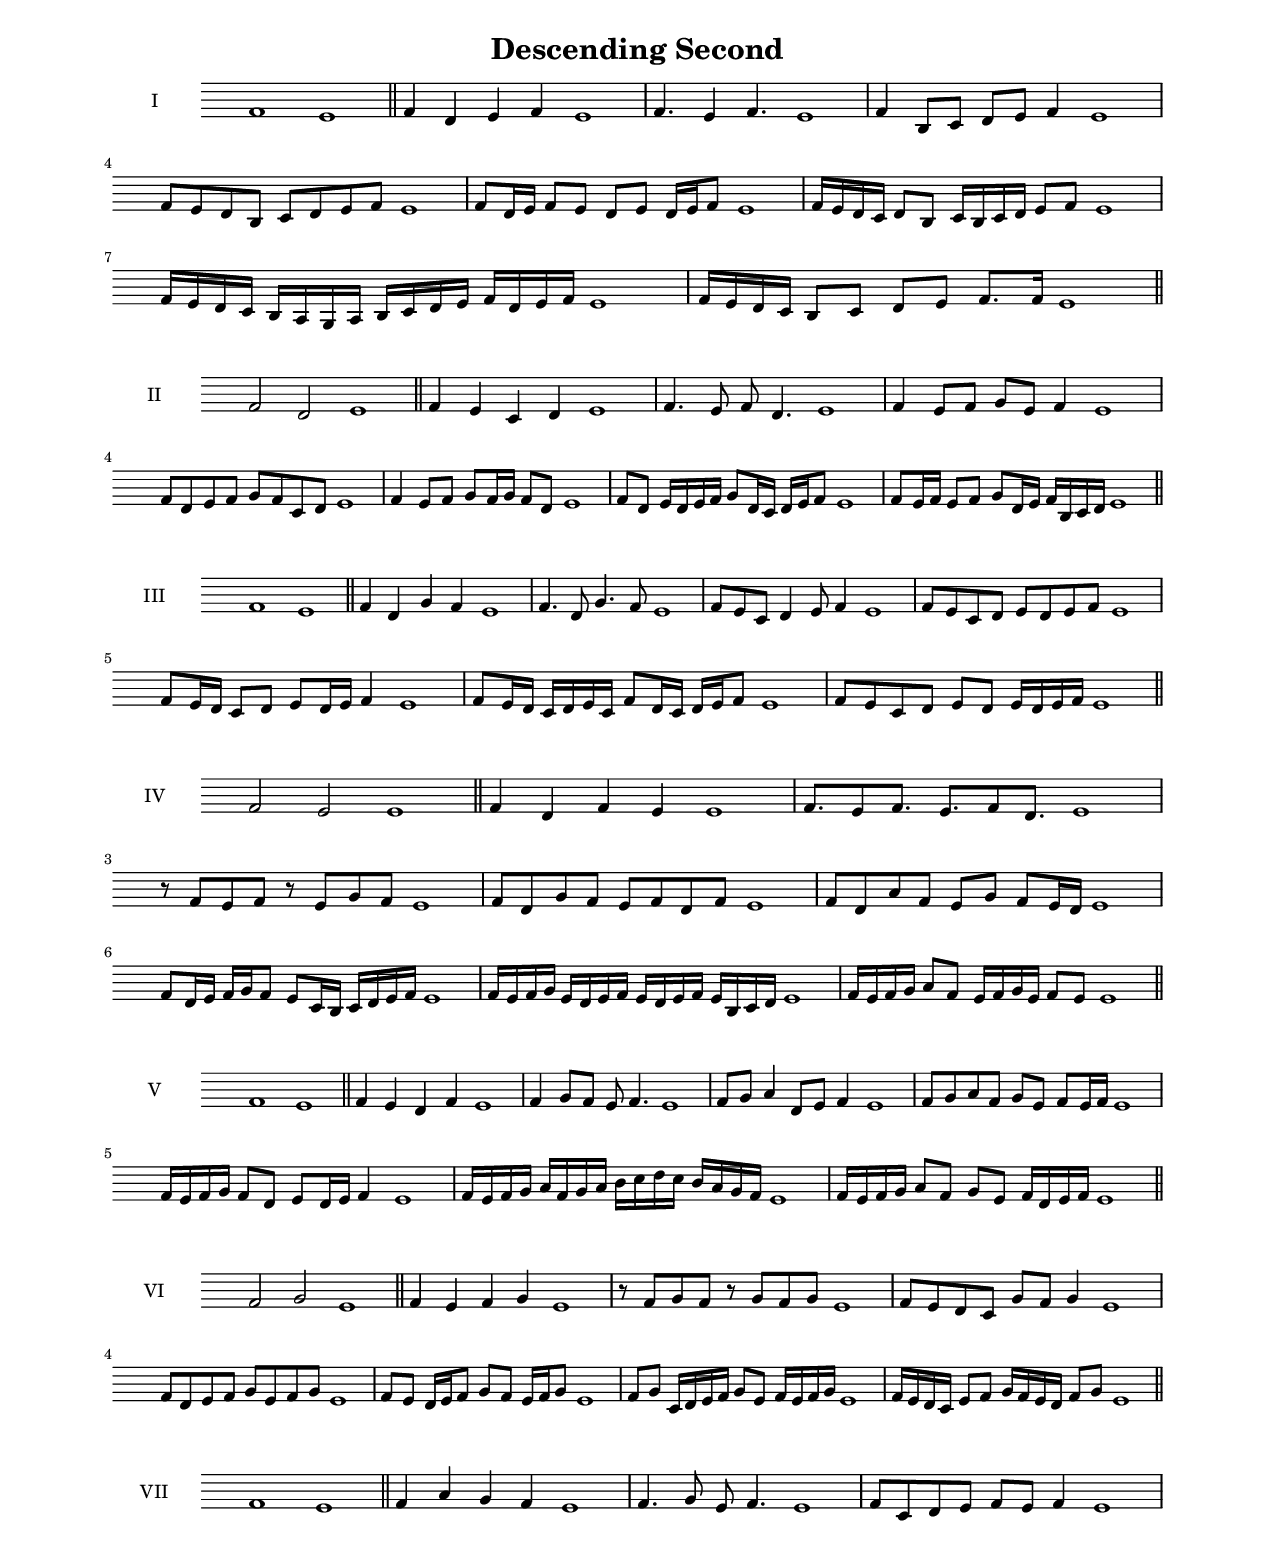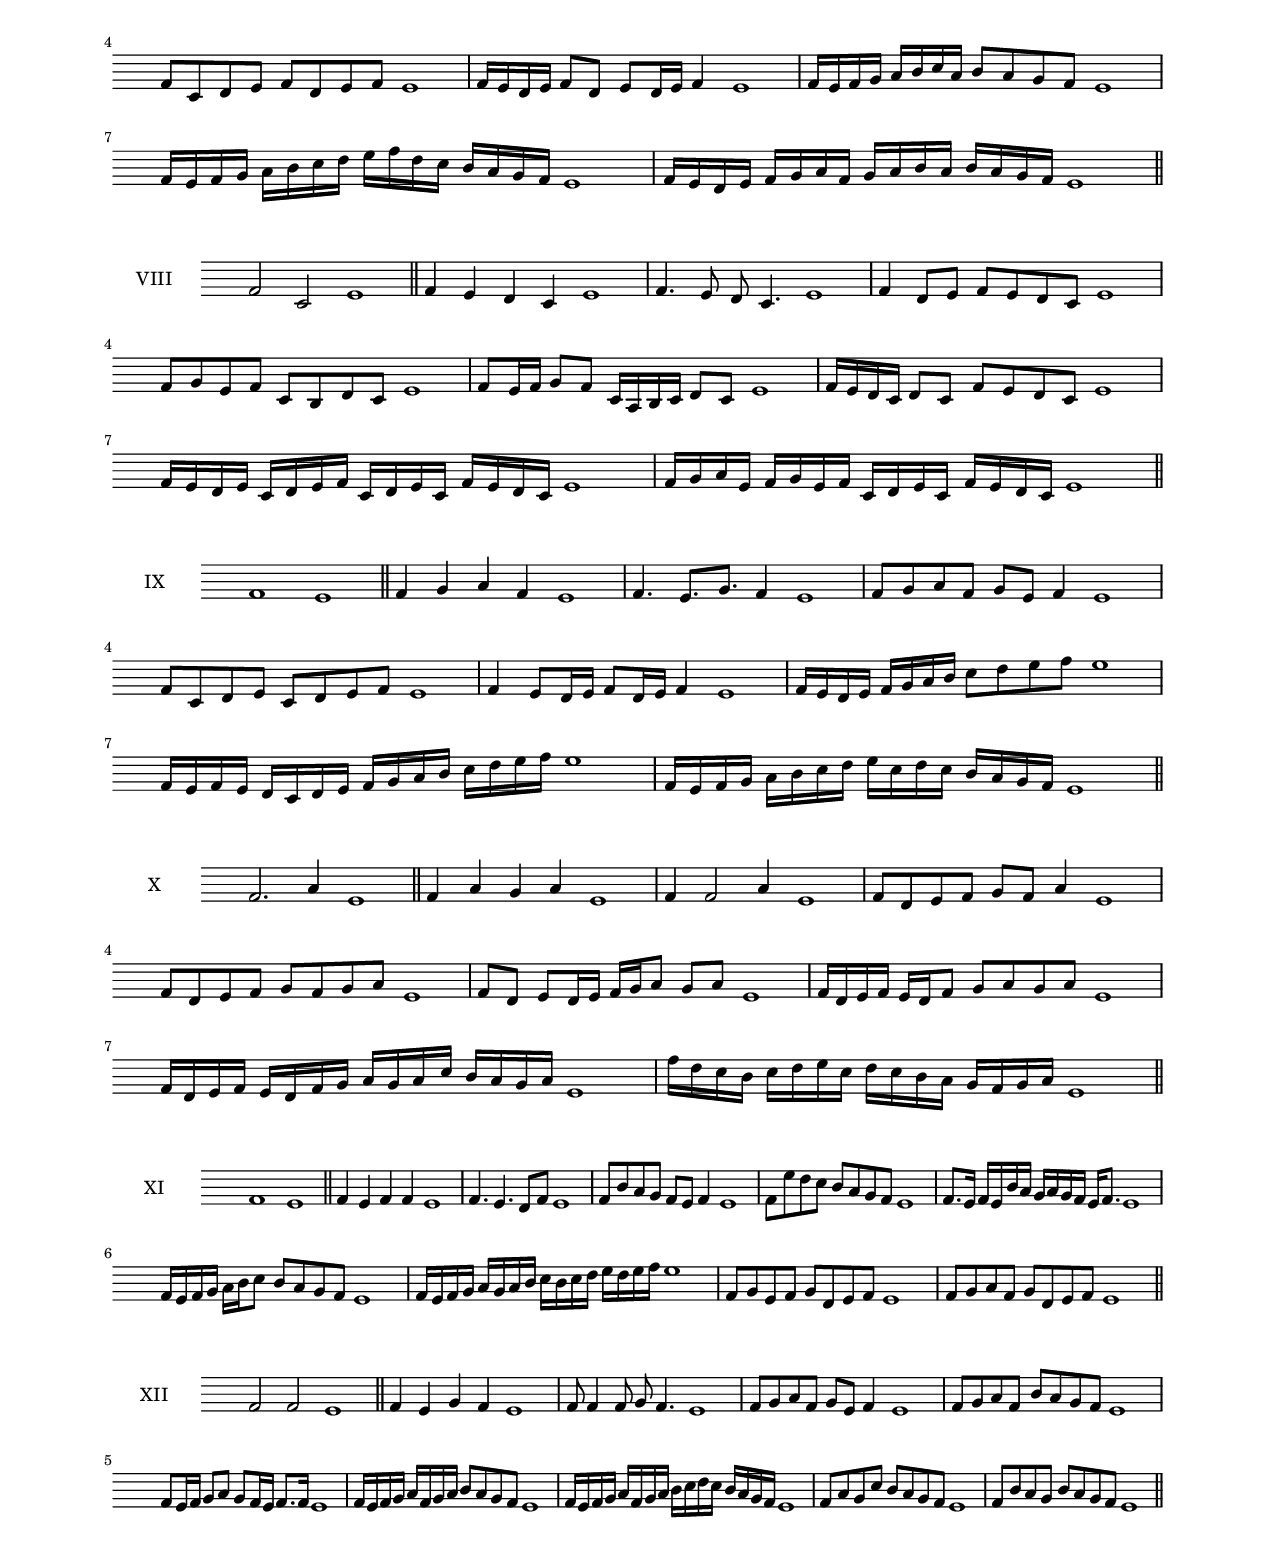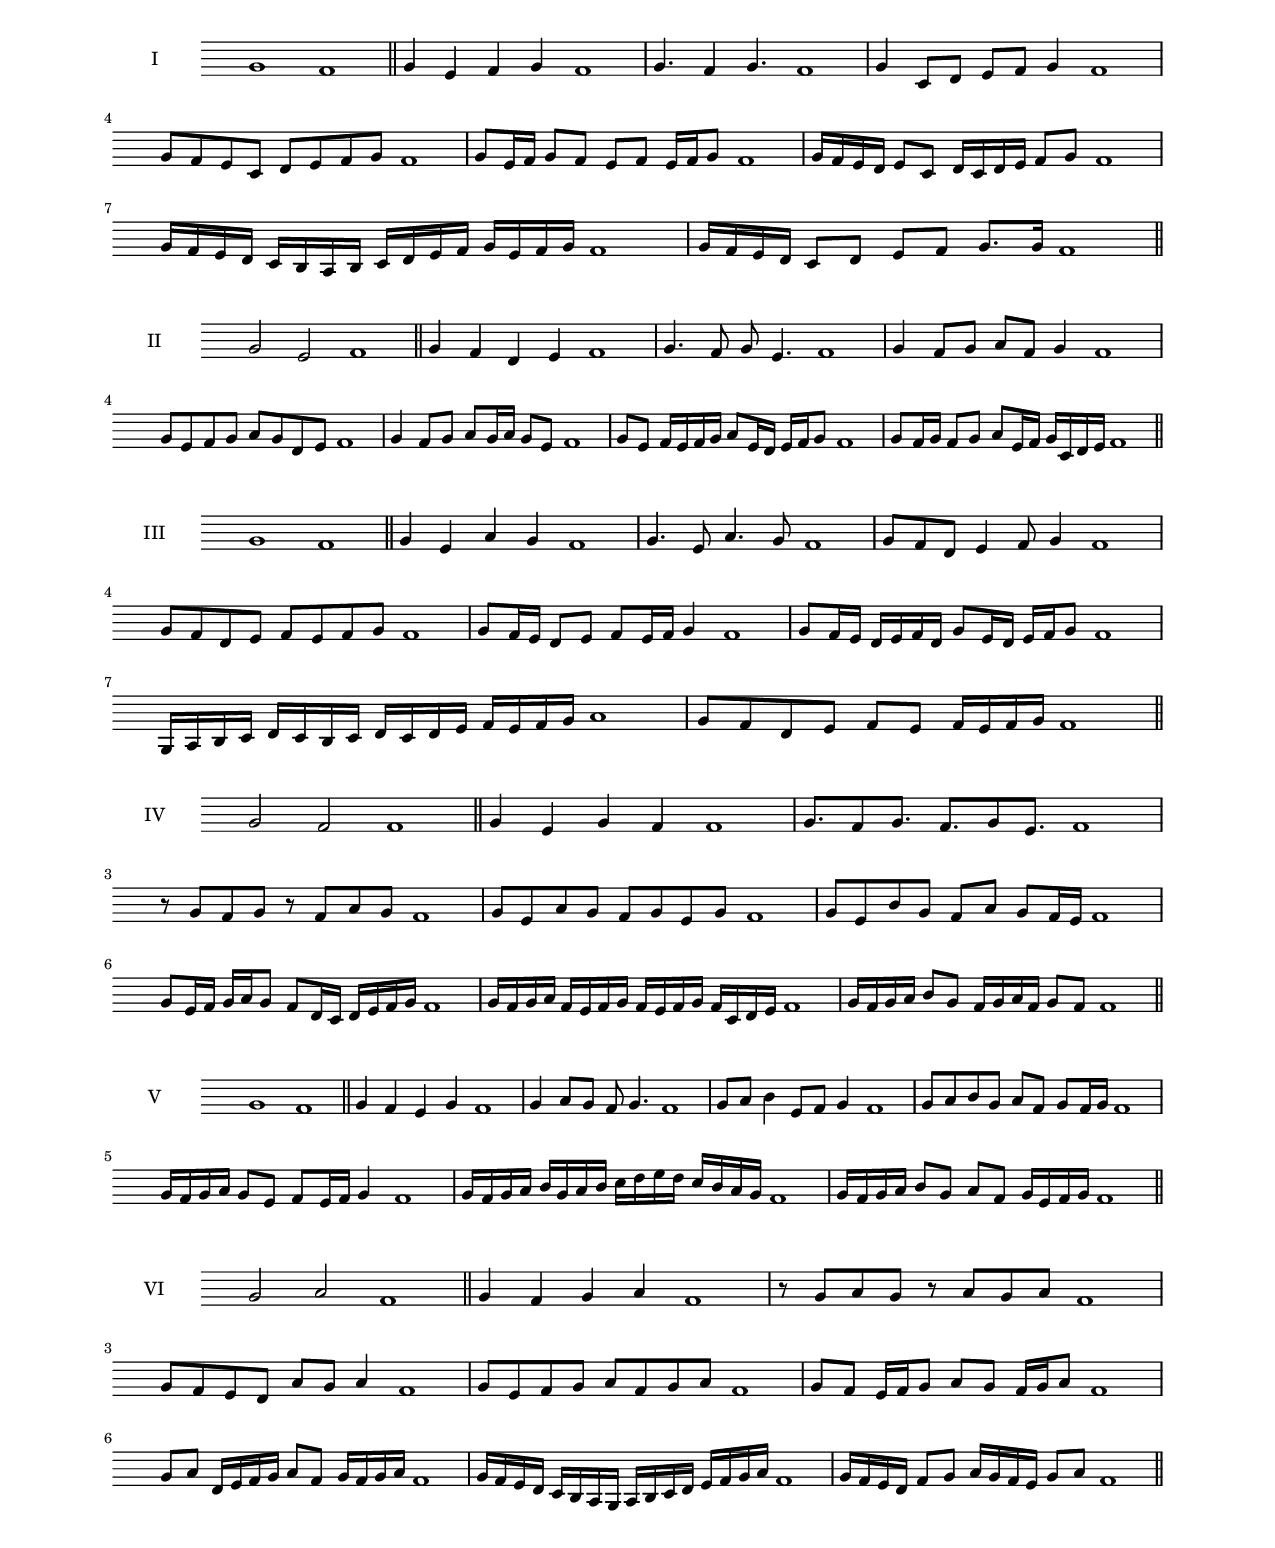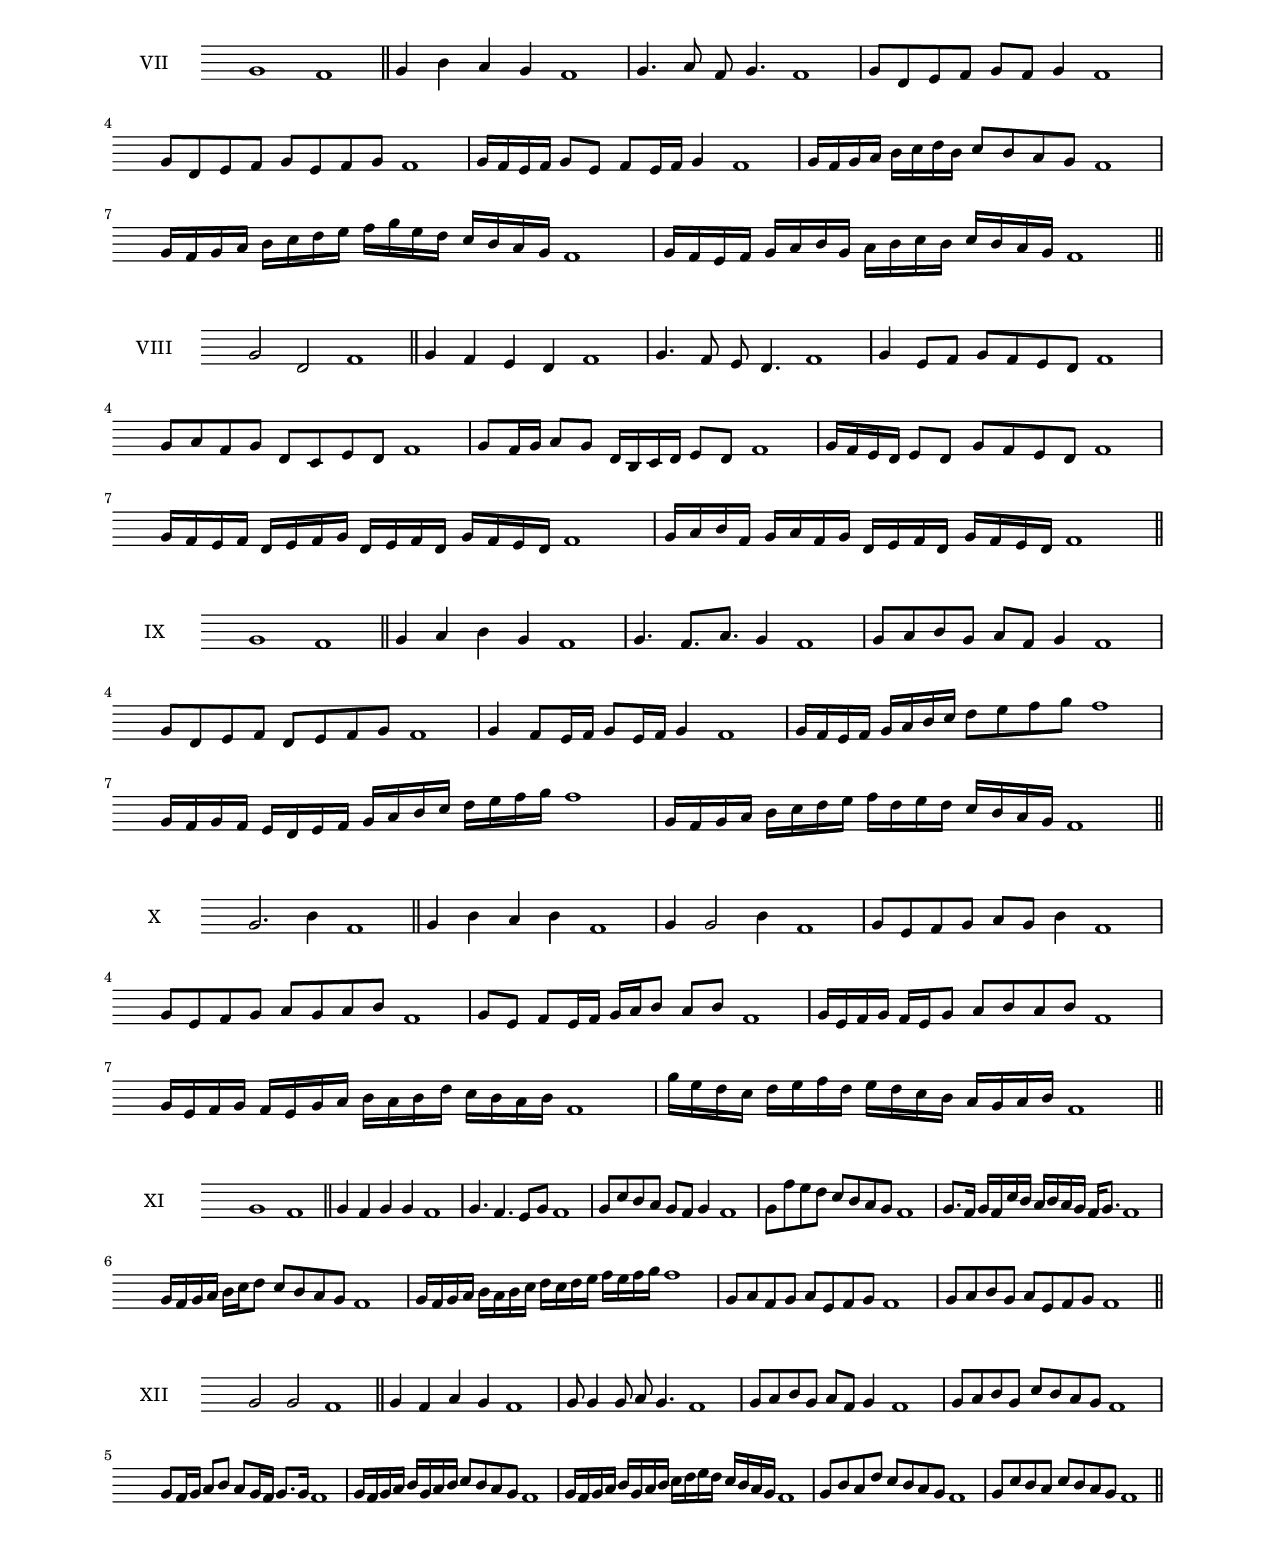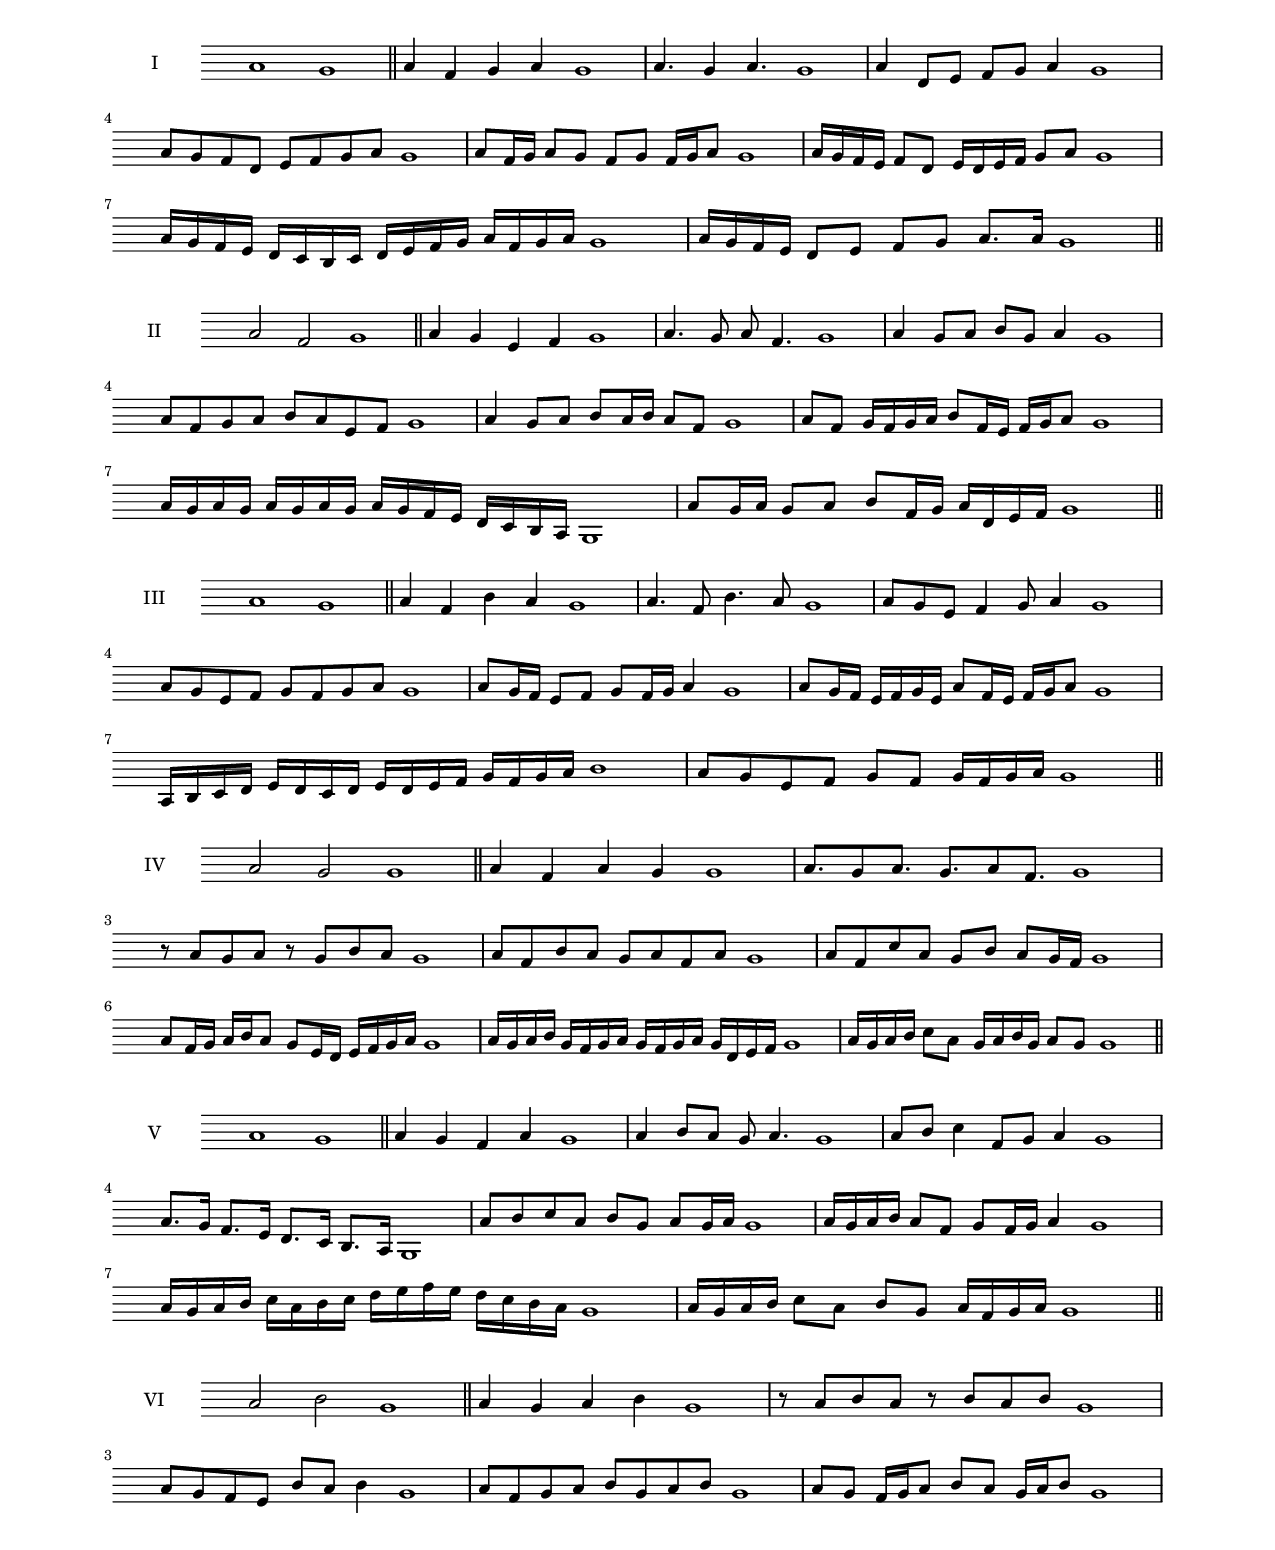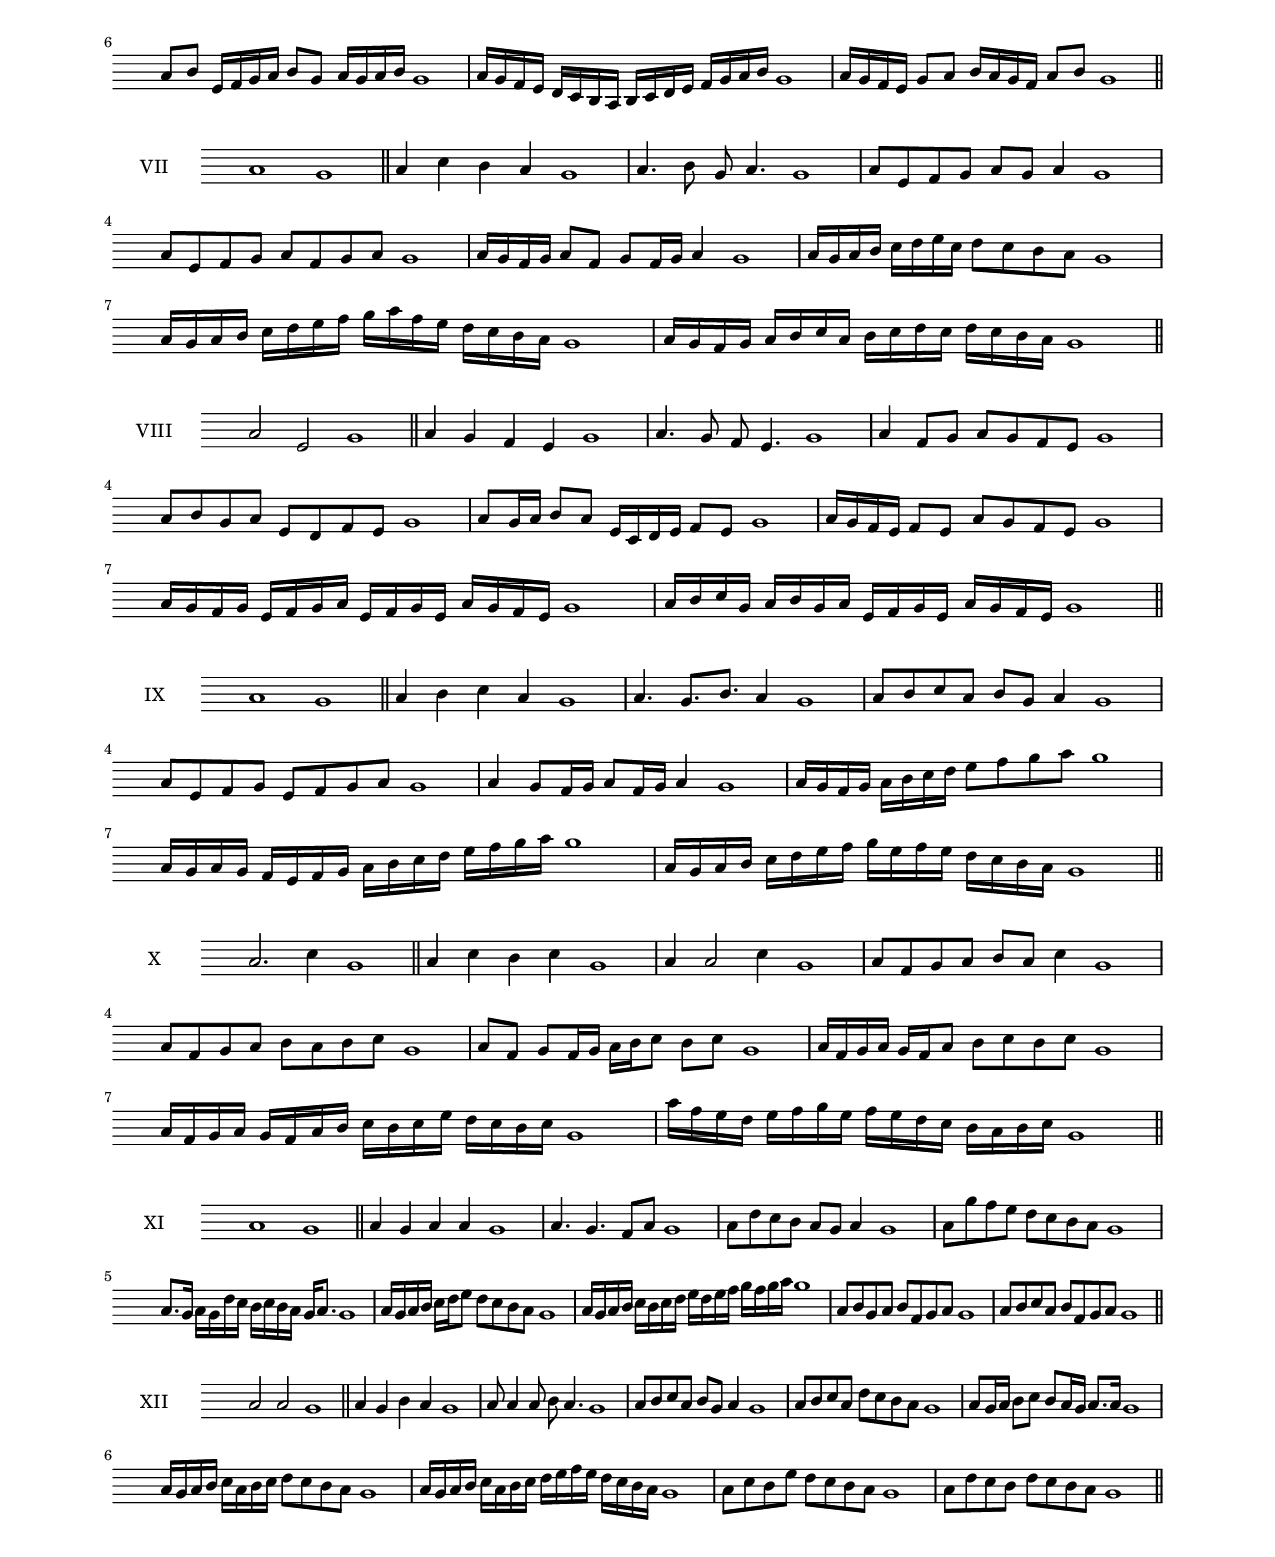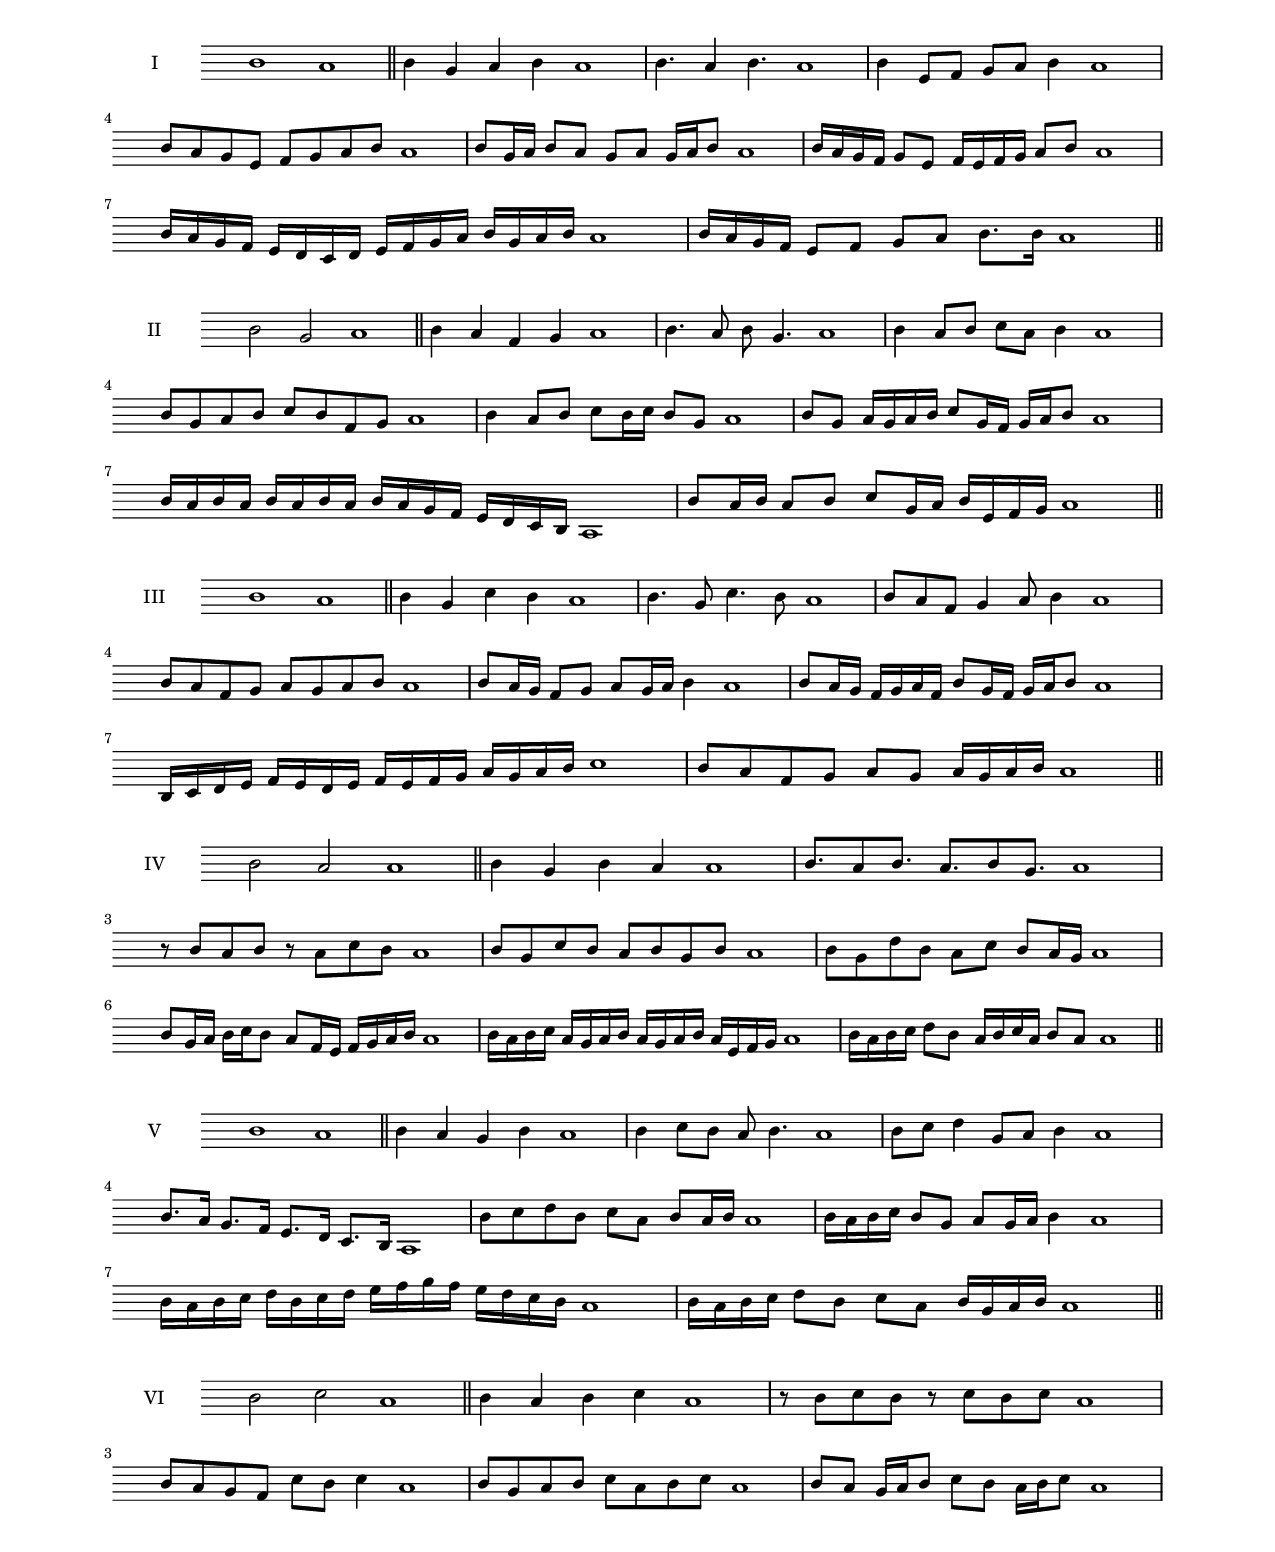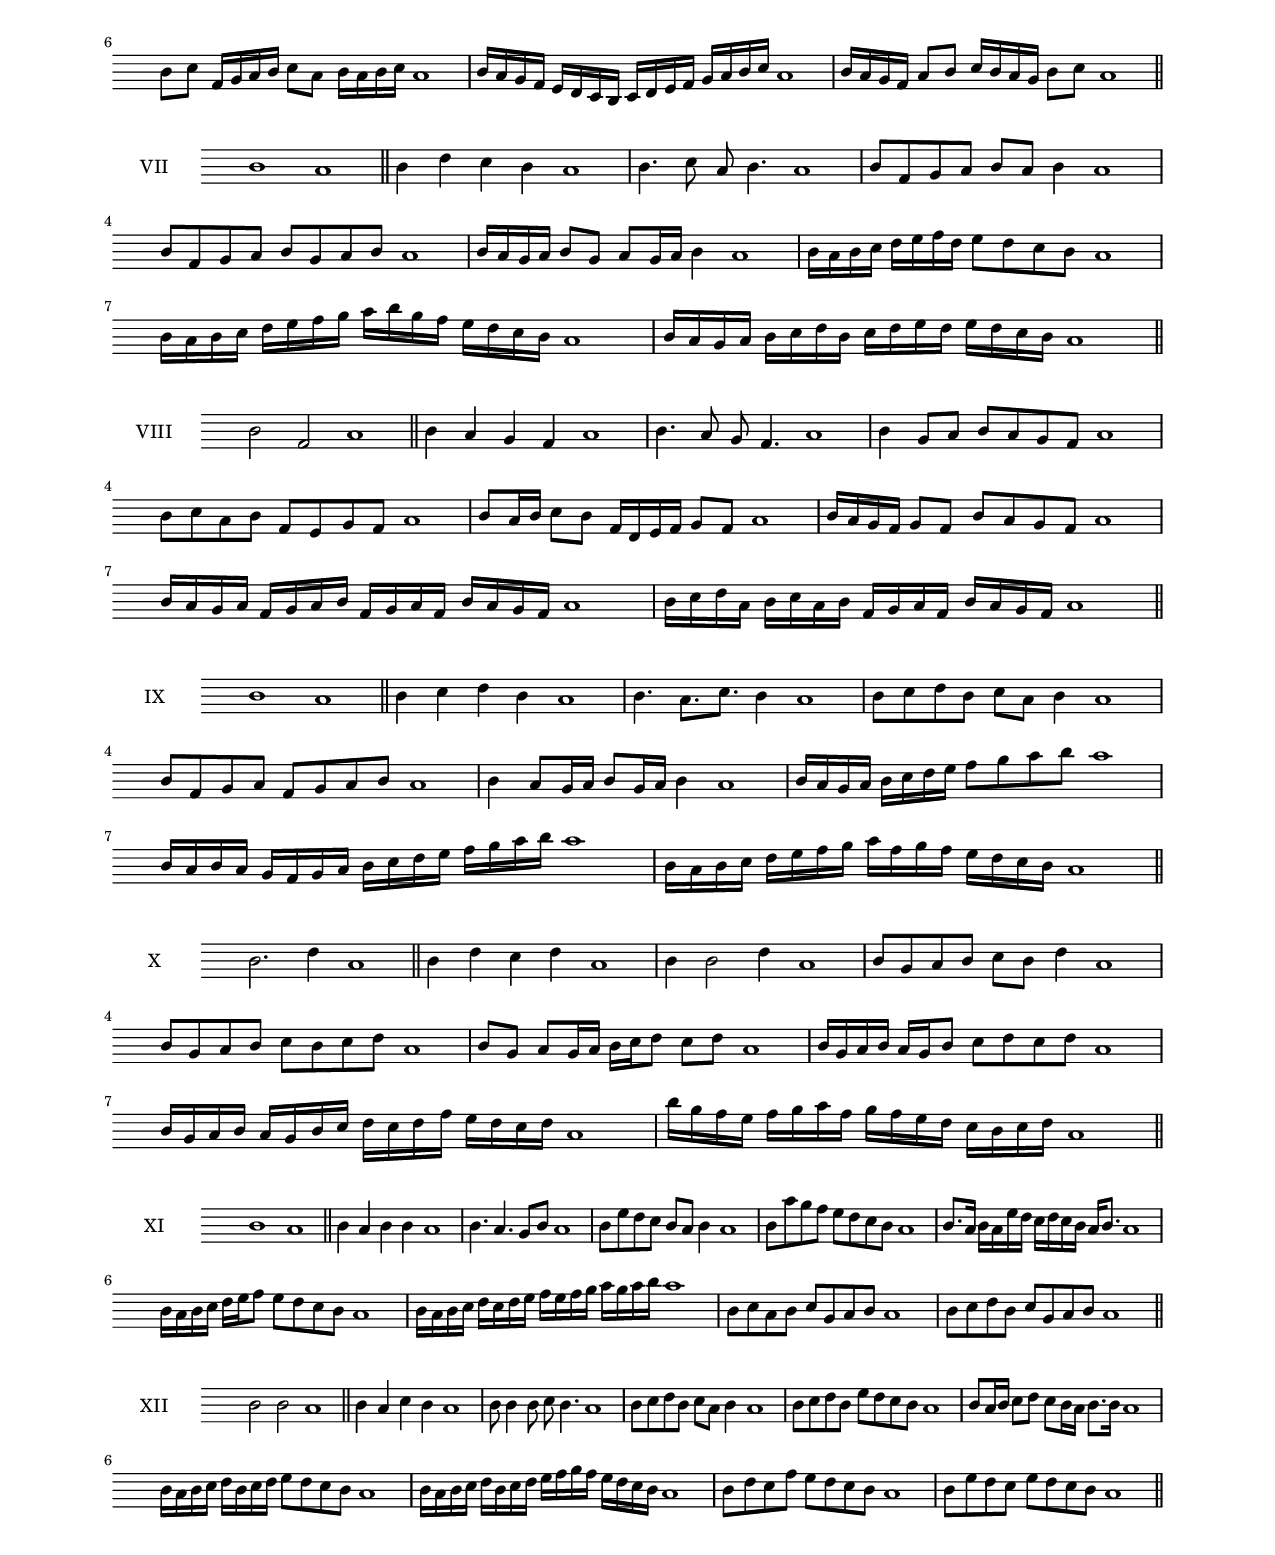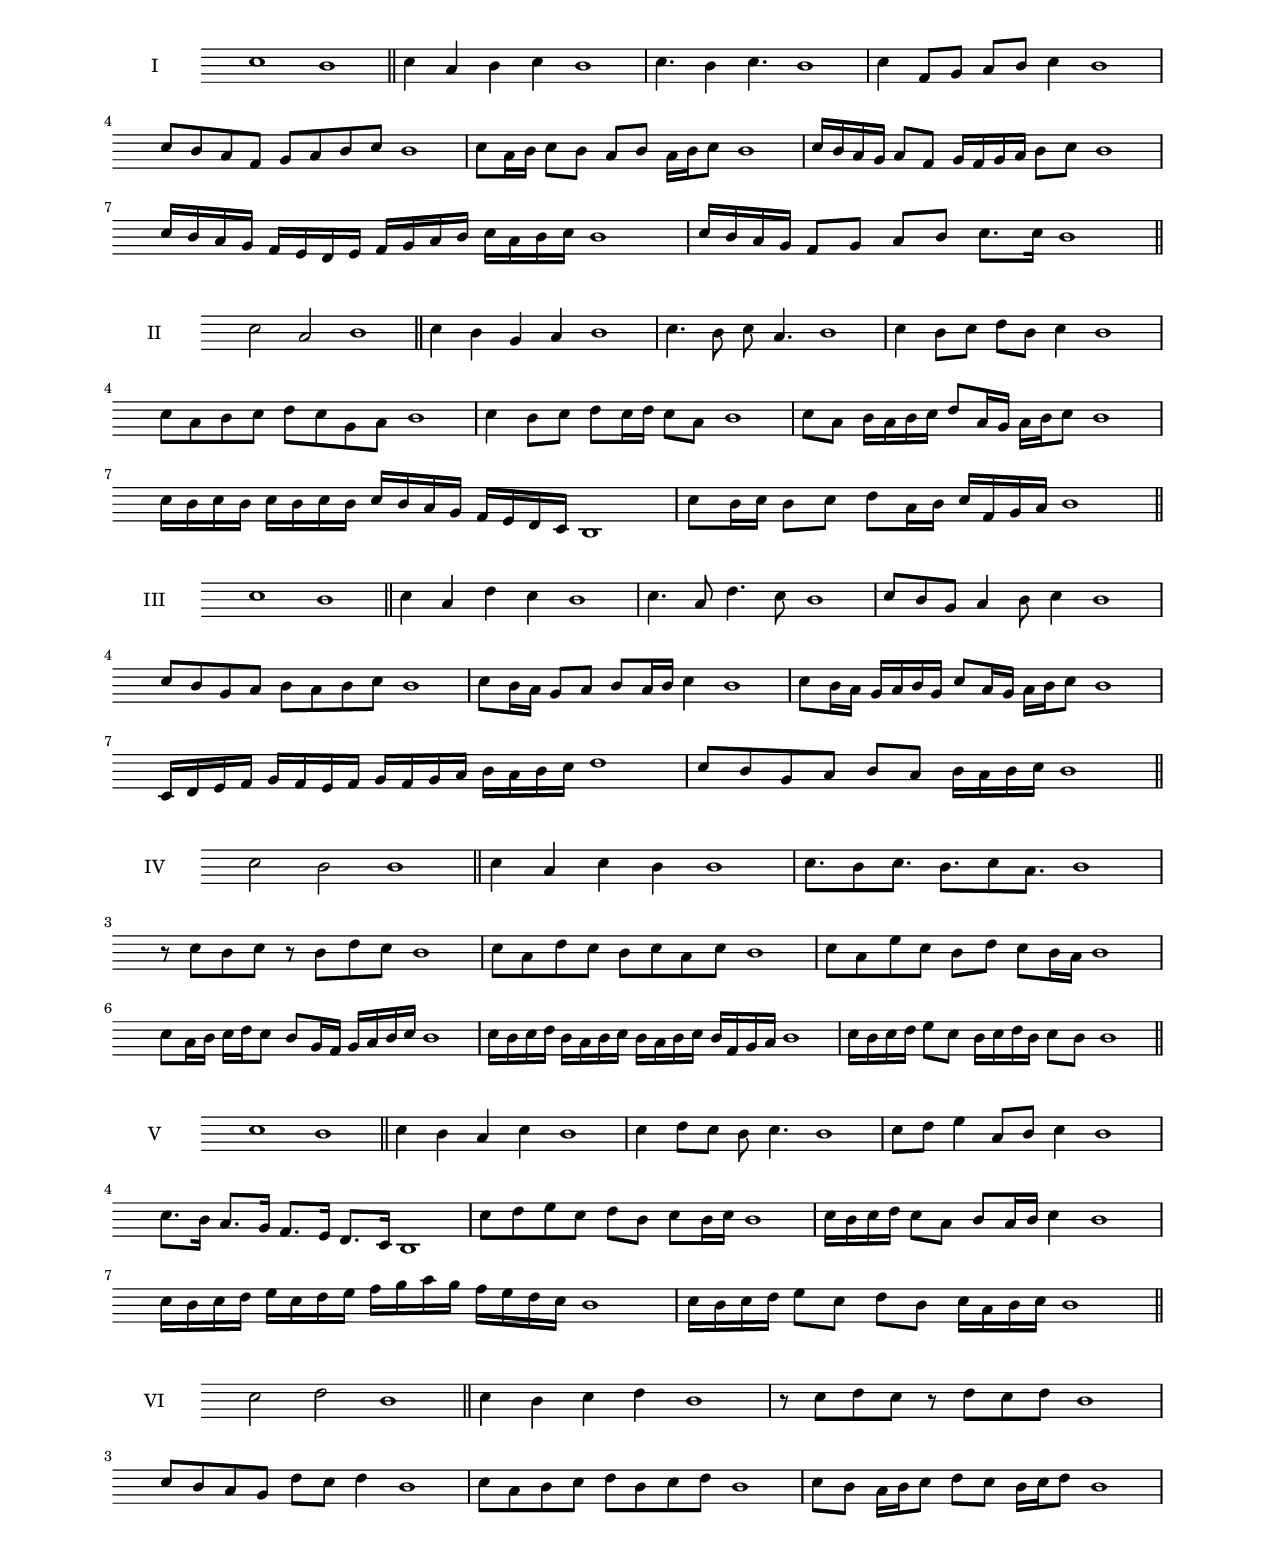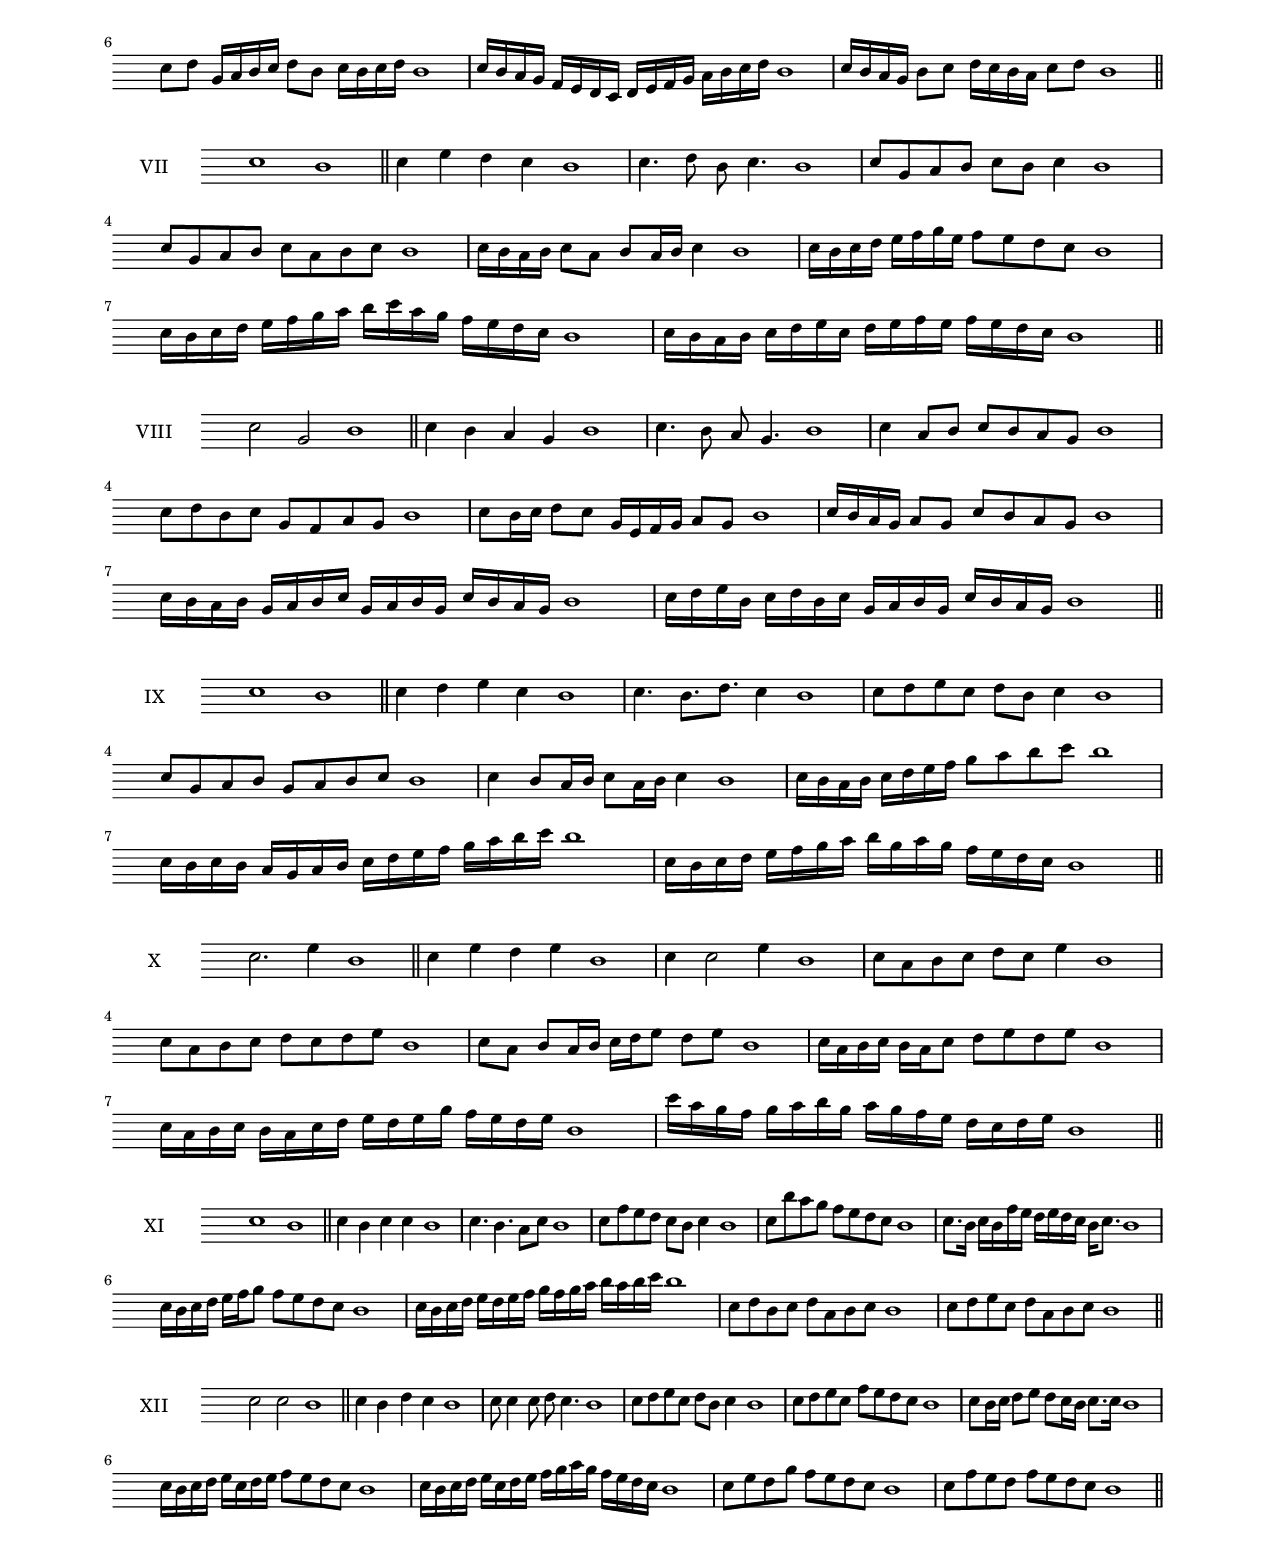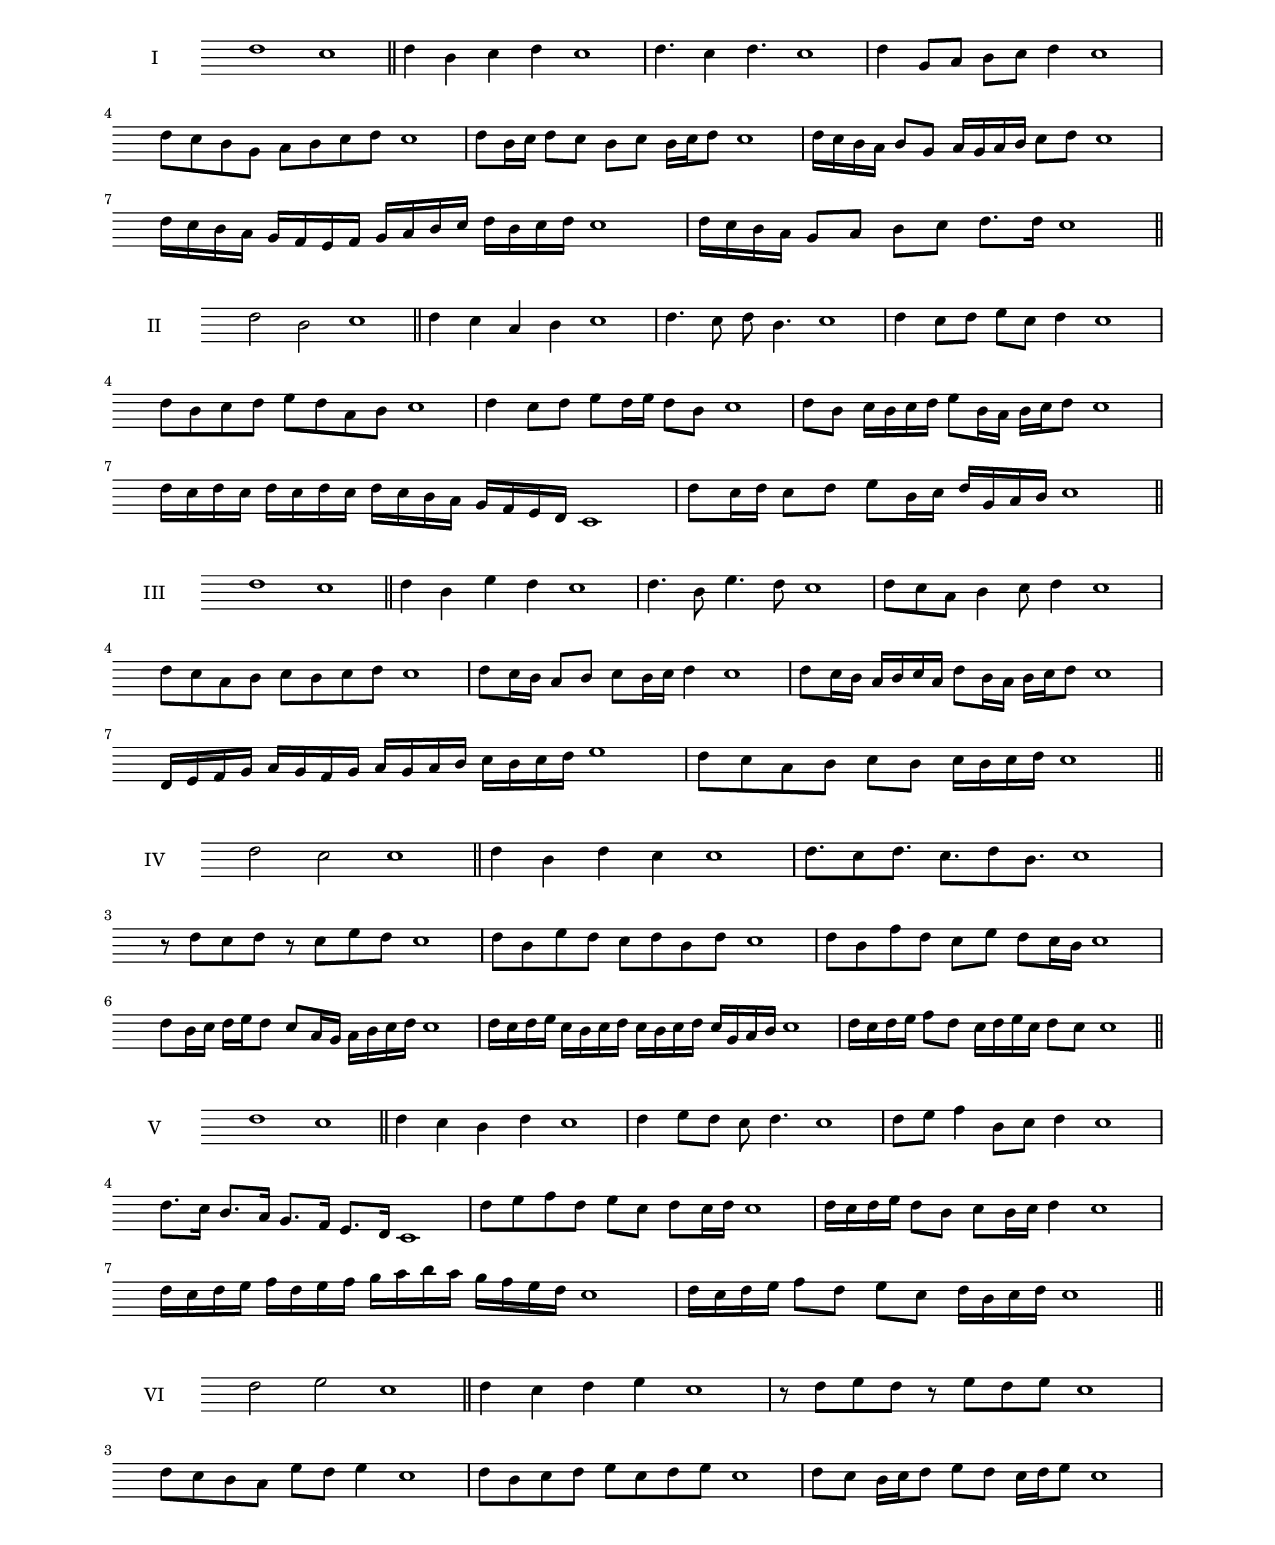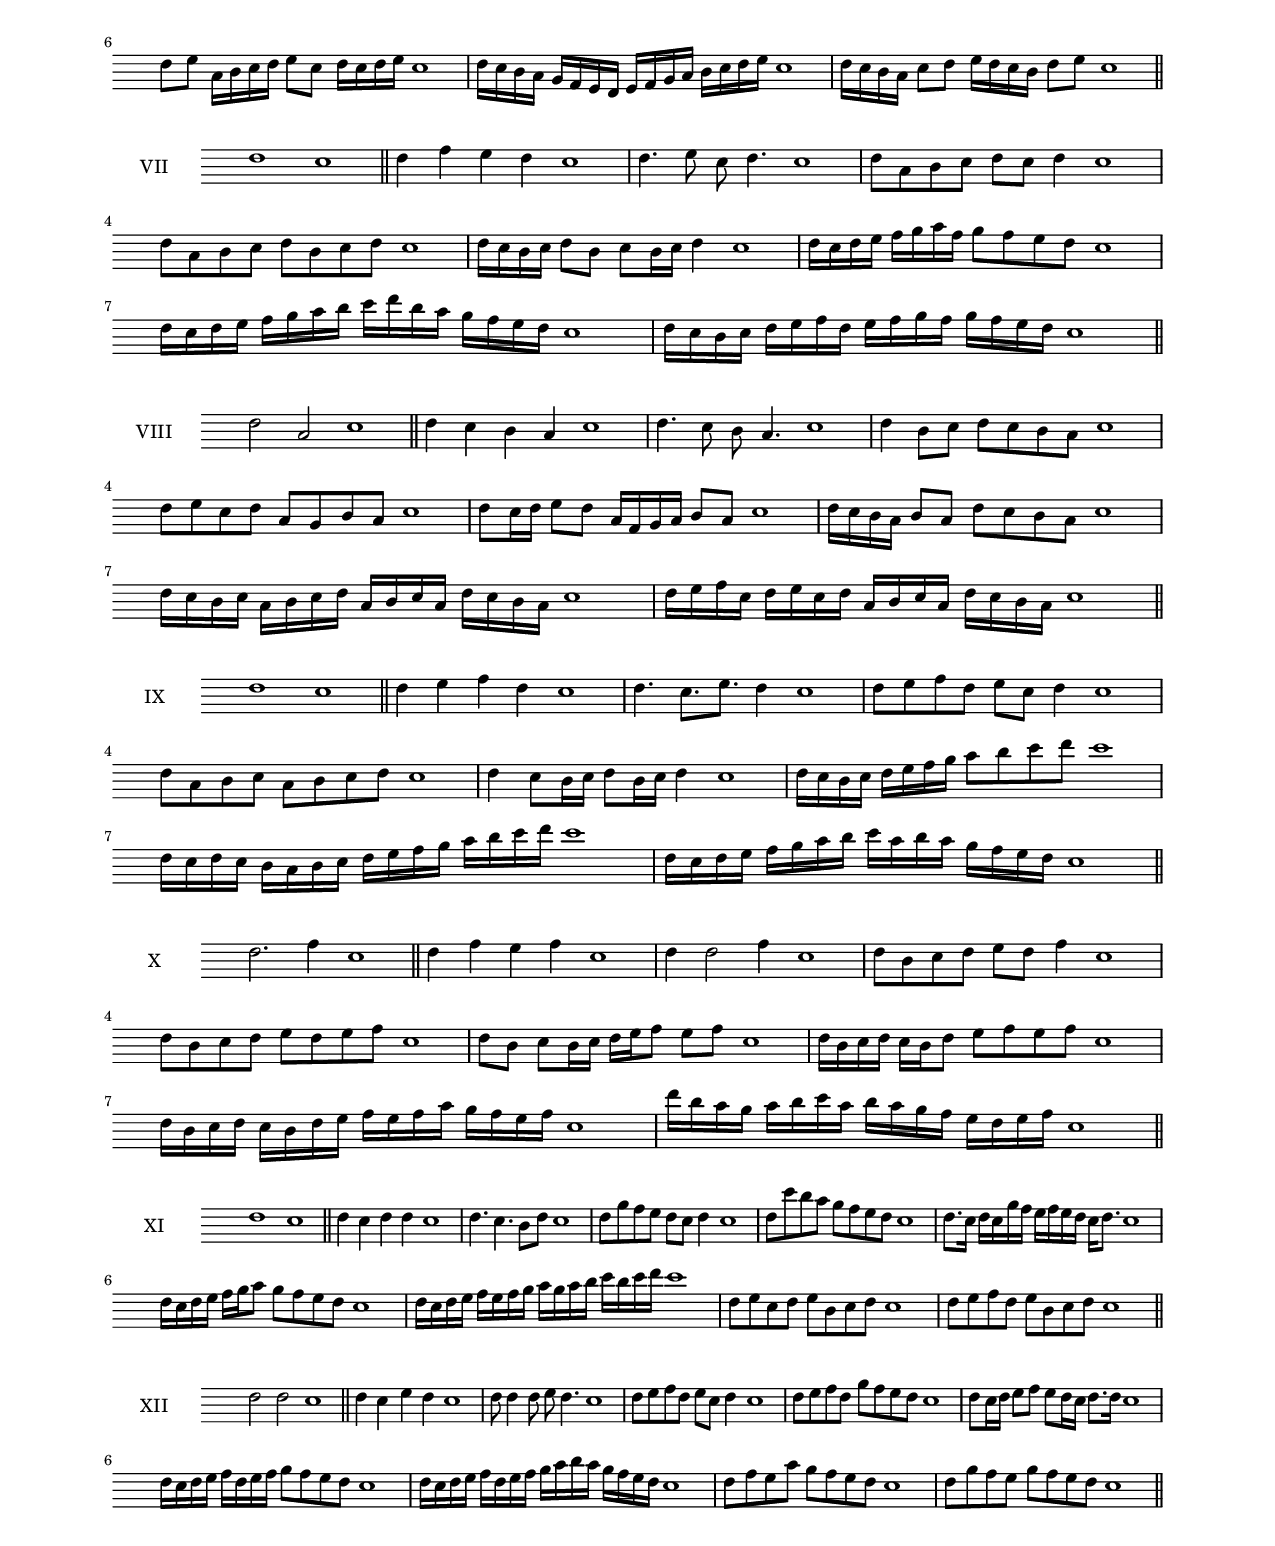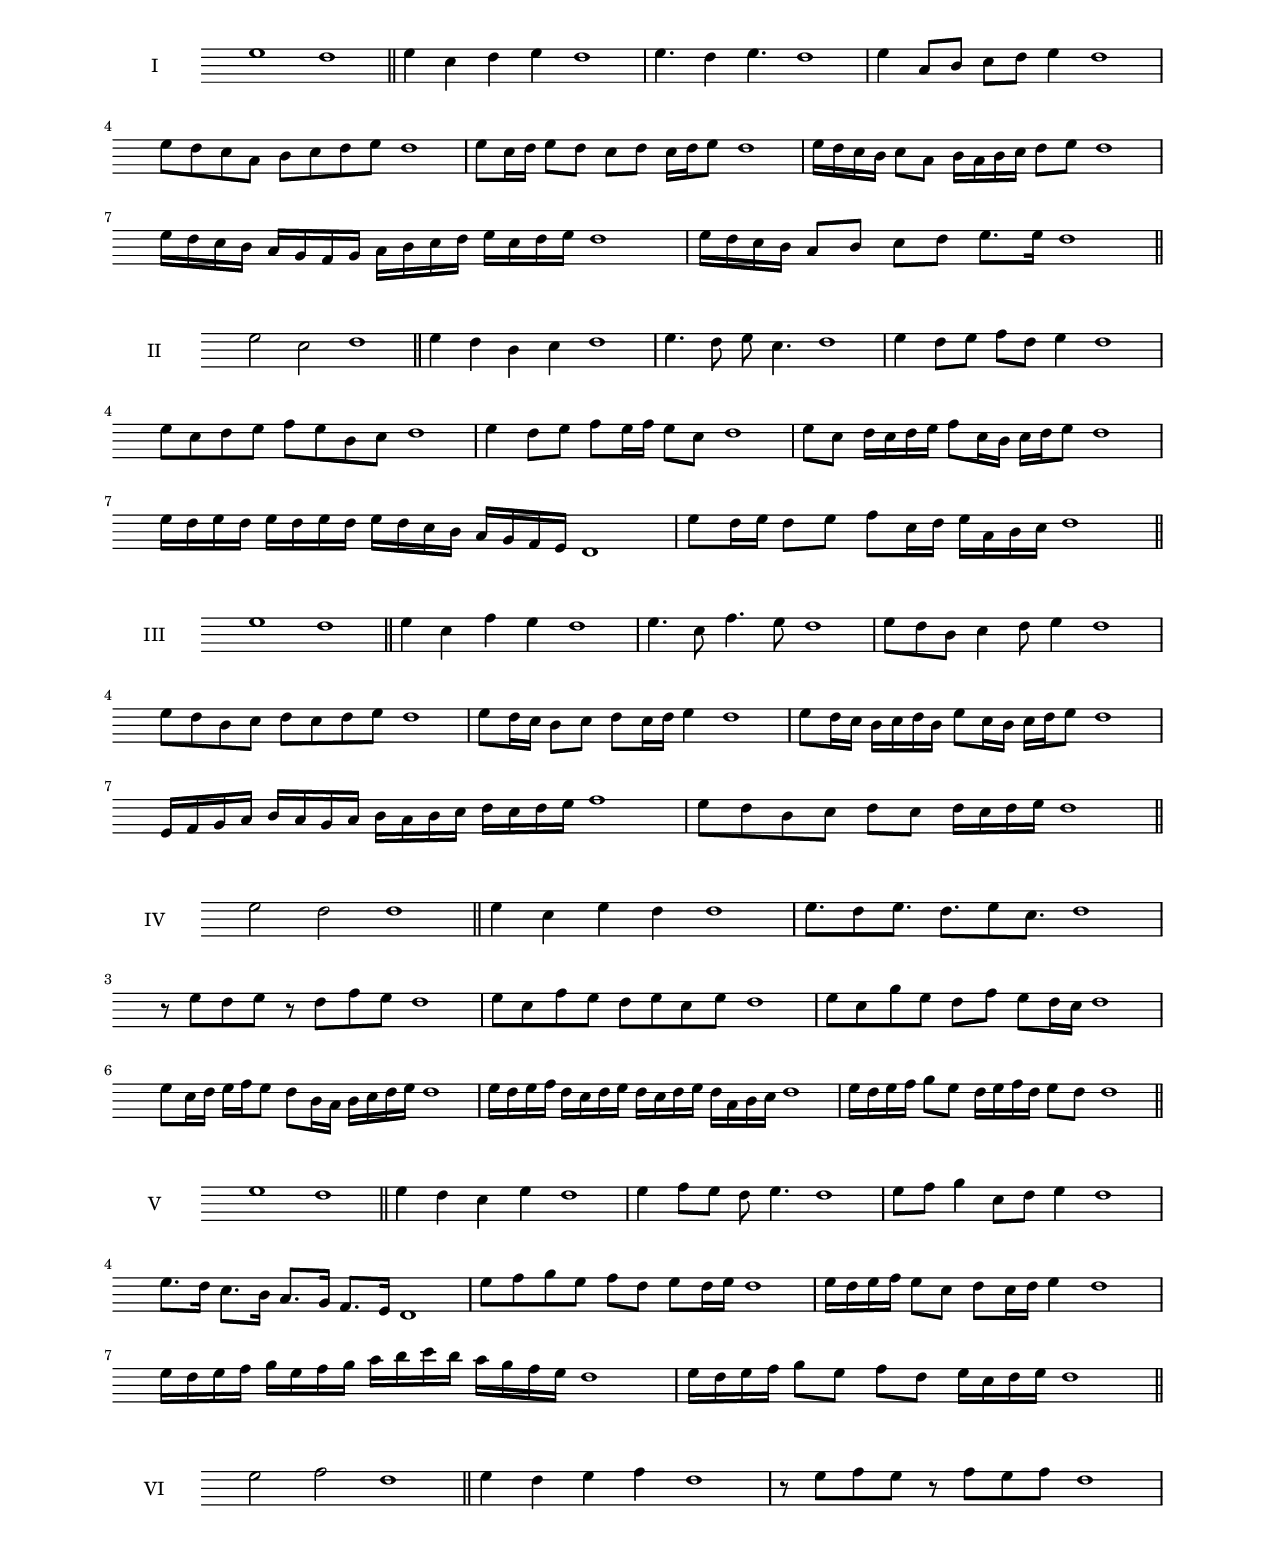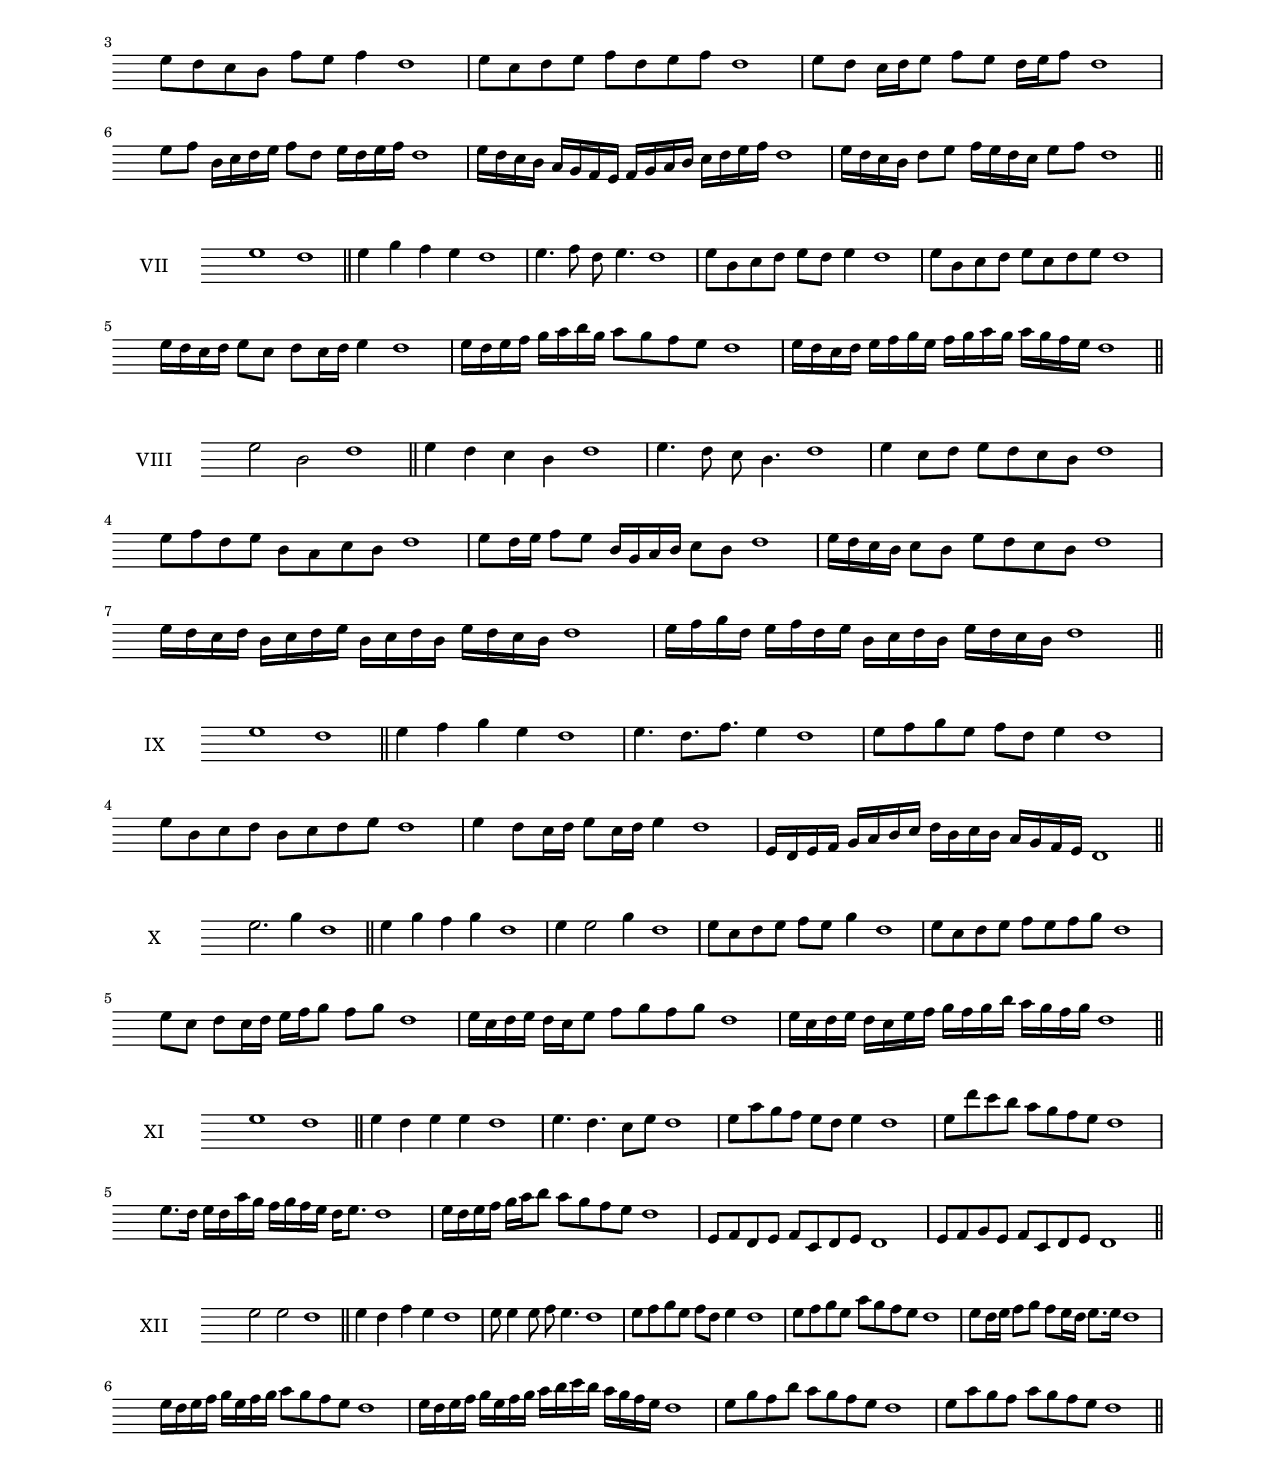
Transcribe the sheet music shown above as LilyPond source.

\version "2.18.2"

\header {
  title= "Descending Second"
}
%\include "./descending_second/descending_second1.ly"
%\pageBreak
% \include "./descending_second/descending_second2.ly"
% \pageBreak
 \version "2.18.2"


\score {
  \new Staff \with { instrumentName = #"I" }
  \relative c'' { 
   
  \time 4/2
    f,1 e1 \bar "||"
  f4 d e f e1
  f4. e4 f4. e1
  f4 b,8 c d e f4 e1
  f8 e d b c d e f e1
  f8 d16 e f8 e d e d16 e f8 e1
  f16 e d c d8 b c16 b c d e8 f e1
  f16 e d c b a g a b c d e f d e f e1
  f16 e d c b8 c d e f8. f16 e1 \bar "||" \break
  }
 
}



\score {
  \new Staff \with { instrumentName = #"II" }
  \relative c' { 
   
  \time 4/2
  f2 d e1 \bar "||"
  f4 e c d e1 | f4. e8 f d4. e1
  f4 e8 f g e f4 e1
  f8 d e f g f c d e1
  f4 e8 f g f16 g f8 d e1
  f8 d e16 d e f g8 d16 c d e f8 e1
 
  f8 e16 f e8 f g d16 e f b, c d e1 \bar "||" \break
  }
 
}
\score {
  \new Staff \with { instrumentName = #"III" }
  \relative c' { 
   
  \time 4/2
  f1 e1 \bar "||"
  f4 d g f e1 
  f4. d8 g4. f8 e1
  f8 e c d4 e8 f4 e1
  f8 e c d e8 d e f e1
  f8 e16 d c8 d e d16 e f4 e1
  f8 e16 d c d e c f8 d16 c d e f8 e1
  
  f8 e c d e d e16 d e f e1 \bar "||" \break
  }
 
}
\score {
  \new Staff \with { instrumentName = #"IV" }
  \relative c' { 
   
  \time 4/2
  f2 e e1 \bar "||"
  f4 d f e e1
  f8. e8 f8. e8. f8 d8. e1
  r8 f8 e f r8 e8 g f e1
  f8 d g f e f d f e1
  f8 d a' f e g f e16 d e1
  f8 d16 e f g f8 e8 c16 b c d e f e1
  f16 e f g e d e f e d e f e b c d e1
  f16 e f g a8 f e16 f g e f8 e e1\bar "||" \break
  }
 
}
\score {
  \new Staff \with { instrumentName = #"V" }
  \relative c' { 
   
  \time 4/2
  f1 e1 \bar "||"
  f4 e d f e1 f4 g8 f e f4. e1 
  f8 g a4 d,8 e f4 e1
  f8 g a f g e f e16 f e1
  f16 e f g f8 d e d16 e f4 e1
  f16 e f g a f g a b c d c b a g f e1
  f16 e f g a8 f g e f16 d e f e1 \bar "||" \break
  }
 
}
\score {
  \new Staff \with { instrumentName = #"VI" }
  \relative c' { 
   
  \time 4/2
  f2 g e1 \bar "||"
  f4 e f g e1
  r8 f8 g f r8 g f g e1
  f8 e d c g'8 f g4 e1
  f8 d e f g e f g e1
  f8 e d16 e f8 g f e16 f g8 e1
  f8 g c,16 d e f g8 e f16 e f g e1
  
  f16 e d c e8 f8 g16 f e d f8 g e1 \bar "||" \break
  }
 
}
\score {
  \new Staff \with { instrumentName = #"VII" }
  \relative c' { 
   
  \time 4/2
  f1 e \bar "||"
  f4 a g f e1 
  f4. g8 e f4. e1 
  f8 c d e f e f4 e1
  f8 c d e f d e f e1
  f16 e d e f8 d e d16 e f4 e1
  f16 e f g a b c a b8 a g f e1
  f16 e f g a b c d e f d c b a g f e1
  f16 e d e f g a f g a b a b a g f e1 \bar "||" \break
  }
 
}
\score {
  \new Staff \with { instrumentName = #"VIII" }
  \relative c' { 
   
  \time 4/2
f2 c e1 \bar "||"
  f4 e d c e1 
  f4. e8 d c4. e1 
  f4 d8 e f e d c e1
  f8 g e f c b d c e1
  f8 e16 f g8 f c16 a b c d8 c e1
  f16 e d c d8 c f e d c e1
  f16 e d e c d e f c d e c f e d c e1
  f16 g a e f g e f c d e c f e d c e1 \bar "||" \break
  

  

  

  }
 
}
\score {
  \new Staff \with { instrumentName = #"IX" }
  \relative c' { 
   
  \time 4/2
  f1 e1 \bar "||"
  f4 g a f e1
  f4. e8. g8. f4 e1
  f8 g a f g e f4 e1
  f8 c d e c d e f e1
  f4 e8 d16 e f8 d16 e f4 e1
  f16 e d e f g a b c8 d e f e1
  f,16 e f e d c d e f g a b c d e f e1
  f,16 e f g a b c d e c d c b a g f e1 \bar "||" \break
  }
 
}

\score {
  \new Staff \with { instrumentName = #"X" }
  \relative c' { 
   
  \time 4/2
  f2. a4 e1 \bar "||"
  f4 a g a e1  
  f4 f2 a4 e1 
  f8 d e f g f a4 e1
  f8 d e f g f g a e1
  f8 d e d16 e f g a8 g a e1
  f16 d e f e d f8 g a g a e1 
  f16 d e f e d f g a g a c b a g a e1
  f'16 d c b c d e c d c b a g f g a e1 \bar "||" \break
  }
 
}

\score {
  \new Staff \with { instrumentName = #"XI" }
  \relative c' { 
   
  \time 4/2
  f1 e1 \bar "||"
  f4 e f f e1 
  f4. e4. d8 f e1
  f8 b a g f e f4 e1
  f8 e'8 d c b a g f e1
  f8. e16 f16 e b' a g a g f e f8. e1
  f16 e f g a b c8 b a g f e1
  f16 e f g a g a b c b c d e d e f e1
  f,8 g e f g d e f e1
  f8 g a f g d e f  e1 \bar "||" \break
  }
 
}
\score {
  \new Staff \with { instrumentName = #"XII" }
  \relative c' { 
   
  \time 4/2
f2 f2 e1 \bar "||"
  f4 e g f e1
  f8 f4 f8 g8 f4. e1 
  f8 g a f g e f4 e1
  f8 g a f b a g f e1
  f8 e16 f g8 a g f16 e f8. f16 e1
  f16 e f g a f g a b8 a g f e1 
  f16 e f g a f g a b c d c b a g f e1
  f8 a g c b a g f e1
  f8 b a g b a g f e1 \bar "||"
  }
 
}
 

  \pageBreak
 \version "2.18.2"



\score {
  \new Staff \with { instrumentName = #"I" }
  \relative c'' { 
   
  \time 4/2
    g1 f1 \bar "||"
  g4 e f g f1
  g4. f4 g4. f1
  g4 c,8 d e f g4 f1
  g8 f e c d e f g f1
  g8 e16 f g8 f e f e16 f g8 f1
  g16 f e d e8 c d16 c d e f8 g f1
  g16 f e d c b a b c d e f g e f g f1
  g16 f e d c8 d e f g8. g16 f1 \bar "||" \break
  }
 
}



\score {
  \new Staff \with { instrumentName = #"II" }
  \relative c'' { 
   
  \time 4/2
  g2 e f1 \bar "||"
  g4 f d e f1 | g4. f8 g e4. f1
  g4 f8 g a f g4 f1
  g8 e f g a g d e f1
  g4 f8 g a g16 a g8 e f1
  g8 e f16 e f g a8 e16 d e f g8 f1

  g8 f16 g f8 g a e16 f g c, d e f1 \bar "||" \break
  }
 
}
\score {
  \new Staff \with { instrumentName = #"III" }
  \relative c'' { 
   
  \time 4/2
  g1 f1 \bar "||"
  g4 e a g f1 
  g4. e8 a4. g8 f1
  g8 f d e4 f8 g4 f1
  g8 f d e f8 e f g f1
  g8 f16 e d8 e f e16 f g4 f1
  g8 f16 e d e f d g8 e16 d e f g8 f1
  g,16 a b c d c b c d c d e f e f g a1
  g8 f d e f e f16 e f g f1 \bar "||" \break
  }
 
}
\score {
  \new Staff \with { instrumentName = #"IV" }
  \relative c'' { 
   
  \time 4/2
  g2 f f1 \bar "||"
  g4 e g f f1
  g8. f8 g8. f8. g8 e8. f1
  r8 g8 f g r8 f8 a g f1
  g8 e a g f g e g f1
  g8 e b' g f a g f16 e f1
  g8 e16 f g a g8 f8 d16 c d e f g f1
  g16 f g a f e f g f e f g f c d e f1
  g16 f g a b8 g f16 g a f g8 f f1\bar "||" \break
  }
 
}
\score {
  \new Staff \with { instrumentName = #"V" }
  \relative c'' { 
   
  \time 4/2
  g1 f1 \bar "||"
  g4 f e g f1 g4 a8 g f g4. f1 
  g8 a b4 e,8 f g4 f1
  
  g8 a b g a f g f16 g f1
  g16 f g a g8 e f e16 f g4 f1
  g16 f g a b g a b c d e d c b a g f1
  g16 f g a b8 g a f g16 e f g f1 \bar "||" \break
  }
 
}
\score {
  \new Staff \with { instrumentName = #"VI" }
  \relative c'' { 
   
  \time 4/2
  g2 a f1 \bar "||"
  g4 f g a f1
  r8 g8 a g r8 a g a f1
  g8 f e d a'8 g a4 f1
  g8 e f g a f g a f1
  g8 f e16 f g8 a g f16 g a8 f1
  g8 a d,16 e f g a8 f g16 f g a f1
  g16 f e d c b a g a b c d e f g a f1
  g16 f e d f8 g8 a16 g f e g8 a f1 \bar "||" \break
  }
 
}
\score {
  \new Staff \with { instrumentName = #"VII" }
  \relative c'' { 
   
  \time 4/2
  g1 f \bar "||"
  g4 b a g f1 
  g4. a8 f g4. f1 
  g8 d e f g f g4 f1
  g8 d e f g e f g f1
  g16 f e f g8 e f e16 f g4 f1
  g16 f g a b c d b c8 b a g f1
  g16 f g a b c d e f g e d c b a g f1
  g16 f e f g a b g a b c b c b a g f1 \bar "||" \break
  }
 
}
\score {
  \new Staff \with { instrumentName = #"VIII" }
  \relative c'' { 
   
  \time 4/2
g2 d f1 \bar "||"
  g4 f e d f1 
  g4. f8 e d4. f1 
  g4 e8 f g f e d f1
  g8 a f g d c e d f1
  g8 f16 g a8 g d16 b c d e8 d f1
  g16 f e d e8 d g f e d f1
  g16 f e f d e f g d e f d g f e d f1
  g16 a b f g a f g d e f d g f e d f1 \bar "||" \break
  

  

  

  }
 
}
\score {
  \new Staff \with { instrumentName = #"IX" }
  \relative c'' { 
   
  \time 4/2
  g1 f1 \bar "||"
  g4 a b g f1
  g4. f8. a8. g4 f1
  g8 a b g a f g4 f1
  g8 d e f d e f g f1
  g4 f8 e16 f g8 e16 f g4 f1
  g16 f e f g a b c d8 e f g f1
  g,16 f g f e d e f g a b c d e f g f1
  g,16 f g a b c d e f d e d c b a g f1 \bar "||" \break
  }
 
}

\score {
  \new Staff \with { instrumentName = #"X" }
  \relative c'' { 
   
  \time 4/2
  g2. b4 f1 \bar "||"
  g4 b a b f1  
  g4 g2 b4 f1 
  g8 e f g a g b4 f1
  g8 e f g a g a b f1
  g8 e f e16 f g a b8 a b f1
  g16 e f g f e g8 a b a b f1 
  g16 e f g f e g a b a b d c b a b f1
  g'16 e d c d e f d e d c b a g a b f1 \bar "||" \break
  }
 
}

\score {
  \new Staff \with { instrumentName = #"XI" }
  \relative c'' { 
   
  \time 4/2
  g1 f1 \bar "||"
  g4 f g g f1 
  g4. f4. e8 g f1
  g8 c b a g f g4 f1
  g8 f'8 e d c b a g f1
  g8. f16 g16 f c' b a b a g f g8. f1
  g16 f g a b c d8 c b a g f1
  g16 f g a b a b c d c d e f e f g f1
  g,8 a f g a e f g f1
  g8 a b g a e f g  f1 \bar "||" \break
  }
 
}
\score {
  \new Staff \with { instrumentName = #"XII" }
  \relative c'' { 
   
  \time 4/2
g2 g2 f1 \bar "||"
  g4 f a g f1
  g8 g4 g8 a8 g4. f1 
  g8 a b g a f g4 f1
  g8 a b g c b a g f1
  g8 f16 g a8 b a g16 f g8. g16 f1
  g16 f g a b g a b c8 b a g f1 
  g16 f g a b g a b c d e d c b a g f1
  g8 b a d c b a g f1
  g8 c b a c b a g f1 \bar "||"
  }
 
}

 

 

  \pageBreak
 \version "2.18.2"


\score {
  \new Staff \with { instrumentName = #"I" }
  \relative c'' { 
   
  \time 4/2
    a1 g1 \bar "||"
  a4 f g a g1
  a4. g4 a4. g1
  a4 d,8 e f g a4 g1
  a8 g f d e f g a g1
  a8 f16 g a8 g f g f16 g a8 g1
  a16 g f e f8 d e16 d e f g8 a g1
  a16 g f e d c b c d e f g a f g a g1
  a16 g f e d8 e f g a8. a16 g1 \bar "||" \break
  }
 
}



\score {
  \new Staff \with { instrumentName = #"II" }
  \relative c'' { 
   
  \time 4/2
  a2 f g1 \bar "||"
  a4 g e f g1 | a4. g8 a f4. g1
  a4 g8 a b g a4 g1
  a8 f g a b a e f g1
  a4 g8 a b a16 b a8 f g1
  a8 f g16 f g a b8 f16 e f g a8 g1
  a16 g a g a g a g a g f e d c b a g1 
  a'8 g16 a g8 a b f16 g a d, e f g1 \bar "||" \break
  }
 
}
\score {
  \new Staff \with { instrumentName = #"III" }
  \relative c'' { 
   
  \time 4/2
  a1 g1 \bar "||"
  a4 f b a g1 
  a4. f8 b4. a8 g1
  a8 g e f4 g8 a4 g1
  a8 g e f g8 f g a g1
  a8 g16 f e8 f g f16 g a4 g1
  a8 g16 f e f g e a8 f16 e f g a8 g1
  a,16 b c d e d c d e d e f g f g a b1
  a8 g e f g f g16 f g a g1 \bar "||" \break
  }
 
}
\score {
  \new Staff \with { instrumentName = #"IV" }
  \relative c'' { 
   
  \time 4/2
  a2 g g1 \bar "||"
  a4 f a g g1
  a8. g8 a8. g8. a8 f8. g1
  r8 a8 g a r8 g8 b a g1
  a8 f b a g a f a g1
  a8 f c' a g b a g16 f g1
  a8 f16 g a b a8 g8 e16 d e f g a g1
  a16 g a b g f g a g f g a g d e f g1
  a16 g a b c8 a g16 a b g a8 g g1\bar "||" \break
  }
 
}
\score {
  \new Staff \with { instrumentName = #"V" }
  \relative c'' { 
   
  \time 4/2
  a1 g1 \bar "||"
  a4 g f a g1 a4 b8 a g a4. g1 
  a8 b c4 f,8 g a4 g1
  a8. g16 f8. e16 d8. c16 b8. a16 g1
  a'8 b c a b g a g16 a g1
  a16 g a b a8 f g f16 g a4 g1
  a16 g a b c a b c d e f e d c b a g1
  a16 g a b c8 a b g a16 f g a g1 \bar "||" \break
  }
 
}
\score {
  \new Staff \with { instrumentName = #"VI" }
  \relative c'' { 
   
  \time 4/2
  a2 b g1 \bar "||"
  a4 g a b g1
  r8 a8 b a r8 b a b g1
  a8 g f e b'8 a b4 g1
  a8 f g a b g a b g1
  a8 g f16 g a8 b a g16 a b8 g1
  a8 b e,16 f g a b8 g a16 g a b g1
  a16 g f e d c b a b c d e f g a b g1
  a16 g f e g8 a8 b16 a g f a8 b g1 \bar "||" \break
  }
 
}
\score {
  \new Staff \with { instrumentName = #"VII" }
  \relative c'' { 
   
  \time 4/2
  a1 g \bar "||"
  a4 c b a g1 
  a4. b8 g a4. g1 
  a8 e f g a g a4 g1
  a8 e f g a f g a g1
  a16 g f g a8 f g f16 g a4 g1
  a16 g a b c d e c d8 c b a g1
  a16 g a b c d e f g a f e d c b a g1
  a16 g f g a b c a b c d c d c b a g1 \bar "||" \break
  }
 
}
\score {
  \new Staff \with { instrumentName = #"VIII" }
  \relative c'' { 
   
  \time 4/2
a2 e g1 \bar "||"
  a4 g f e g1 
  a4. g8 f e4. g1 
  a4 f8 g a g f e g1
  a8 b g a e d f e g1
  a8 g16 a b8 a e16 c d e f8 e g1
  a16 g f e f8 e a g f e g1
  a16 g f g e f g a e f g e a g f e g1
  a16 b c g a b g a e f g e a g f e g1 \bar "||" \break
  

  

  

  }
 
}
\score {
  \new Staff \with { instrumentName = #"IX" }
  \relative c'' { 
   
  \time 4/2
  a1 g1 \bar "||"
  a4 b c a g1
  a4. g8. b8. a4 g1
  a8 b c a b g a4 g1
  a8 e f g e f g a g1
  a4 g8 f16 g a8 f16 g a4 g1
  a16 g f g a b c d e8 f g a g1
  a,16 g a g f e f g a b c d e f g a g1
  a,16 g a b c d e f g e f e d c b a g1 \bar "||" \break
  }
 
}

\score {
  \new Staff \with { instrumentName = #"X" }
  \relative c'' { 
   
  \time 4/2
  a2. c4 g1 \bar "||"
  a4 c b c g1  
  a4 a2 c4 g1 
  a8 f g a b a c4 g1
  a8 f g a b a b c g1
  a8 f g f16 g a b c8 b c g1
  a16 f g a g f a8 b c b c g1 
  a16 f g a g f a b c b c e d c b c g1
  a'16 f e d e f g e f e d c b a b c g1 \bar "||" \break
  }
 
}

\score {
  \new Staff \with { instrumentName = #"XI" }
  \relative c'' { 
   
  \time 4/2
  a1 g1 \bar "||"
  a4 g a a g1 
  a4. g4. f8 a g1
  a8 d c b a g a4 g1
  a8 g'8 f e d c b a g1
  a8. g16 a16 g d' c b c b a g a8. g1
  a16 g a b c d e8 d c b a g1
  a16 g a b c b c d e d e f g f g a g1
  a,8 b g a b f g a g1
  a8 b c a b f g a  g1 \bar "||" \break
  }
 
}
\score {
  \new Staff \with { instrumentName = #"XII" }
  \relative c'' { 
   
  \time 4/2
a2 a2 g1 \bar "||"
  a4 g b a g1
  a8 a4 a8 b8 a4. g1 
  a8 b c a b g a4 g1
  a8 b c a d c b a g1
  a8 g16 a b8 c b a16 g a8. a16 g1
  a16 g a b c a b c d8 c b a g1 
  a16 g a b c a b c d e f e d c b a g1
  a8 c b e d c b a g1
  a8 d c b d c b a g1 \bar "||"
  }
 
}




   \pageBreak
 \version "2.18.2"


\score {
  \new Staff \with { instrumentName = #"I" }
  \relative c'' { 
   
  \time 4/2
    b1 a1 \bar "||"
  b4 g a b a1
  b4. a4 b4. a1
  b4 e,8 f g a b4 a1
  b8 a g e f g a b a1
  b8 g16 a b8 a g a g16 a b8 a1
  b16 a g f g8 e f16 e f g a8 b a1
  b16 a g f e d c d e f g a b g a b a1
  b16 a g f e8 f g a b8. b16 a1 \bar "||" \break
  }
 
}



\score {
  \new Staff \with { instrumentName = #"II" }
  \relative c'' { 
   
  \time 4/2
  b2 g a1 \bar "||"
  b4 a f g a1 | b4. a8 b g4. a1
  b4 a8 b c a b4 a1
  b8 g a b c b f g a1
  b4 a8 b c b16 c b8 g a1
  b8 g a16 g a b c8 g16 f g a b8 a1
  b16 a b a b a b a b a g f e d c b a1 
  b'8 a16 b a8 b c g16 a b e, f g a1 \bar "||" \break
  }
 
}
\score {
  \new Staff \with { instrumentName = #"III" }
  \relative c'' { 
   
  \time 4/2
  b1 a1 \bar "||"
  b4 g c b a1 
  b4. g8 c4. b8 a1
  b8 a f g4 a8 b4 a1
  b8 a f g a8 g a b a1
  b8 a16 g f8 g a g16 a b4 a1
  b8 a16 g f g a f b8 g16 f g a b8 a1
  b,16 c d e f e d e f e f g a g a b c1
  b8 a f g a g a16 g a b a1 \bar "||" \break
  }
 
}
\score {
  \new Staff \with { instrumentName = #"IV" }
  \relative c'' { 
   
  \time 4/2
  b2 a a1 \bar "||"
  b4 g b a a1
  b8. a8 b8. a8. b8 g8. a1
  r8 b8 a b r8 a8 c b a1
  b8 g c b a b g b a1
  b8 g d' b a c b a16 g a1
  b8 g16 a b c b8 a8 f16 e f g a b a1
  b16 a b c a g a b a g a b a e f g a1
  b16 a b c d8 b a16 b c a b8 a a1\bar "||" \break
  }
 
}
\score {
  \new Staff \with { instrumentName = #"V" }
  \relative c'' { 
   
  \time 4/2
  b1 a1 \bar "||"
  b4 a g b a1 b4 c8 b a b4. a1 
  b8 c d4 g,8 a b4 a1
  b8. a16 g8. f16 e8. d16 c8. b16 a1
  b'8 c d b c a b a16 b a1
  b16 a b c b8 g a g16 a b4 a1
  b16 a b c d b c d e f g f e d c b a1
  b16 a b c d8 b c a b16 g a b a1 \bar "||" \break
  }
 
}
\score {
  \new Staff \with { instrumentName = #"VI" }
  \relative c'' { 
   
  \time 4/2
  b2 c a1 \bar "||"
  b4 a b c a1
  r8 b8 c b r8 c b c a1
  b8 a g f c'8 b c4 a1
  b8 g a b c a b c a1
  b8 a g16 a b8 c b a16 b c8 a1
  b8 c f,16 g a b c8 a b16 a b c a1
  b16 a g f e d c b c d e f g a b c a1
  b16 a g f a8 b8 c16 b a g b8 c a1 \bar "||" \break
  }
 
}
\score {
  \new Staff \with { instrumentName = #"VII" }
  \relative c'' { 
   
  \time 4/2
  b1 a \bar "||"
  b4 d c b a1 
  b4. c8 a b4. a1 
  b8 f g a b a b4 a1
  b8 f g a b g a b a1
  b16 a g a b8 g a g16 a b4 a1
  b16 a b c d e f d e8 d c b a1
  b16 a b c d e f g a b g f e d c b a1
  b16 a g a b c d b c d e d e d c b a1 \bar "||" \break
  }
 
}
\score {
  \new Staff \with { instrumentName = #"VIII" }
  \relative c'' { 
   
  \time 4/2
b2 f a1 \bar "||"
  b4 a g f a1 
  b4. a8 g f4. a1 
  b4 g8 a b a g f a1
  b8 c a b f e g f a1
  b8 a16 b c8 b f16 d e f g8 f a1
  b16 a g f g8 f b a g f a1
  b16 a g a f g a b f g a f b a g f a1
  b16 c d a b c a b f g a f b a g f a1 \bar "||" \break
  

  

  

  }
 
}
\score {
  \new Staff \with { instrumentName = #"IX" }
  \relative c'' { 
   
  \time 4/2
  b1 a1 \bar "||"
  b4 c d b a1
  b4. a8. c8. b4 a1
  b8 c d b c a b4 a1
  b8 f g a f g a b a1
  b4 a8 g16 a b8 g16 a b4 a1
  b16 a g a b c d e f8 g a b a1
  b,16 a b a g f g a b c d e f g a b a1
  b,16 a b c d e f g a f g f e d c b a1 \bar "||" \break
  }
 
}

\score {
  \new Staff \with { instrumentName = #"X" }
  \relative c'' { 
   
  \time 4/2
  b2. d4 a1 \bar "||"
  b4 d c d a1  
  b4 b2 d4 a1 
  b8 g a b c b d4 a1
  b8 g a b c b c d a1
  b8 g a g16 a b c d8 c d a1
  b16 g a b a g b8 c d c d a1 
  b16 g a b a g b c d c d f e d c d a1
  b'16 g f e f g a f g f e d c b c d a1 \bar "||" \break
  }
 
}

\score {
  \new Staff \with { instrumentName = #"XI" }
  \relative c'' { 
   
  \time 4/2
  b1 a1 \bar "||"
  b4 a b b a1 
  b4. a4. g8 b a1
  b8 e d c b a b4 a1
  b8 a'8 g f e d c b a1
  b8. a16 b16 a e' d c d c b a b8. a1
  b16 a b c d e f8 e d c b a1
  b16 a b c d c d e f e f g a g a b a1
  b,8 c a b c g a b a1
  b8 c d b c g a b  a1 \bar "||" \break
  }
 
}
\score {
  \new Staff \with { instrumentName = #"XII" }
  \relative c'' { 
   
  \time 4/2
b2 b2 a1 \bar "||"
  b4 a c b a1
  b8 b4 b8 c8 b4. a1 
  b8 c d b c a b4 a1
  b8 c d b e d c b a1
  b8 a16 b c8 d c b16 a b8. b16 a1
  b16 a b c d b c d e8 d c b a1 
  b16 a b c d b c d e f g f e d c b a1
  b8 d c f e d c b a1
  b8 e d c e d c b a1 \bar "||"
  }
 
}

 

   \pageBreak
 \version "2.18.2"


 \score {
  \new Staff \with { instrumentName = #"I" }
  \relative c'' { 
   
  \time 4/2
    c1 b1 \bar "||"
  c4 a b c b1
  c4. b4 c4. b1
  c4 f,8 g a b c4 b1
  c8 b a f g a b c b1
  c8 a16 b c8 b a b a16 b c8 b1
  c16 b a g a8 f g16 f g a b8 c b1
  c16 b a g f e d e f g a b c a b c b1
  c16 b a g f8 g a b c8. c16 b1 \bar "||" \break
  }
 
}



\score {
  \new Staff \with { instrumentName = #"II" }
  \relative c'' { 
   
  \time 4/2
  c2 a b1 \bar "||"
  c4 b g a b1 | c4. b8 c a4. b1
  c4 b8 c d b c4 b1
  c8 a b c d c g a b1
  c4 b8 c d c16 d c8 a b1
  c8 a b16 a b c d8 a16 g a b c8 b1
  c16 b c b c b c b c b a g f e d c b1 
  c'8 b16 c b8 c d a16 b c f, g a b1 \bar "||" \break
  }
 
}
\score {
  \new Staff \with { instrumentName = #"III" }
  \relative c'' { 
   
  \time 4/2
  c1 b1 \bar "||"
  c4 a d c b1 
  c4. a8 d4. c8 b1
  c8 b g a4 b8 c4 b1
  c8 b g a b8 a b c b1
  c8 b16 a g8 a b a16 b c4 b1
  c8 b16 a g a b g c8 a16 g a b c8 b1
  c,16 d e f g f e f g f g a b a b c d1
  c8 b g a b a b16 a b c b1 \bar "||" \break
  }
 
}
\score {
  \new Staff \with { instrumentName = #"IV" }
  \relative c'' { 
   
  \time 4/2
  c2 b b1 \bar "||"
  c4 a c b b1
  c8. b8 c8. b8. c8 a8. b1
  r8 c8 b c r8 b8 d c b1
  c8 a d c b c a c b1
  c8 a e' c b d c b16 a b1
  c8 a16 b c d c8 b8 g16 f g a b c b1
  c16 b c d b a b c b a b c b f g a b1
  c16 b c d e8 c b16 c d b c8 b b1\bar "||" \break
  }
 
}
\score {
  \new Staff \with { instrumentName = #"V" }
  \relative c'' { 
   
  \time 4/2
  c1 b1 \bar "||"
  c4 b a c b1 c4 d8 c b c4. b1 
  c8 d e4 a,8 b c4 b1
  c8. b16 a8. g16 f8. e16 d8. c16 b1
  c'8 d e c d b c b16 c b1
  c16 b c d c8 a b a16 b c4 b1
  c16 b c d e c d e f g a g f e d c b1
  c16 b c d e8 c d b c16 a b c b1 \bar "||" \break
  }
 
}
\score {
  \new Staff \with { instrumentName = #"VI" }
  \relative c'' { 
   
  \time 4/2
  c2 d b1 \bar "||"
  c4 b c d b1
  r8 c8 d c r8 d c d b1
  c8 b a g d'8 c d4 b1
  c8 a b c d b c d b1
  c8 b a16 b c8 d c b16 c d8 b1
  c8 d g,16 a b c d8 b c16 b c d b1
  c16 b a g f e d c d e f g a b c d b1
  c16 b a g b8 c8 d16 c b a c8 d b1 \bar "||" \break
  }
 
}
\score {
  \new Staff \with { instrumentName = #"VII" }
  \relative c'' { 
   
  \time 4/2
  c1 b \bar "||"
  c4 e d c b1 
  c4. d8 b c4. b1 
  c8 g a b c b c4 b1
  c8 g a b c a b c b1
  c16 b a b c8 a b a16 b c4 b1
  c16 b c d e f g e f8 e d c b1
  c16 b c d e f g a b c a g f e d c b1
  c16 b a b c d e c d e f e f e d c b1 \bar "||" \break
  }
 
}
\score {
  \new Staff \with { instrumentName = #"VIII" }
  \relative c'' { 
   
  \time 4/2
c2 g b1 \bar "||"
  c4 b a g b1 
  c4. b8 a g4. b1 
  c4 a8 b c b a g b1
  c8 d b c g f a g b1
  c8 b16 c d8 c g16 e f g a8 g b1
  c16 b a g a8 g c b a g b1
  c16 b a b g a b c g a b g c b a g b1
  c16 d e b c d b c g a b g c b a g b1 \bar "||" \break
  

  

  

  }
}
\score {
  \new Staff \with { instrumentName = #"IX" }
  \relative c'' { 
   
  \time 4/2
  c1 b1 \bar "||"
  c4 d e c b1
  c4. b8. d8. c4 b1
  c8 d e c d b c4 b1
  c8 g a b g a b c b1
  c4 b8 a16 b c8 a16 b c4 b1
  c16 b a b c d e f g8 a b c b1
  c,16 b c b a g a b c d e f g a b c b1
  c,16 b c d e f g a b g a g f e d c b1 \bar "||" \break
  }
 
}

\score {
  \new Staff \with { instrumentName = #"X" }
  \relative c'' { 
   
  \time 4/2
  c2. e4 b1 \bar "||"
  c4 e d e b1  
  c4 c2 e4 b1 
  c8 a b c d c e4 b1
  c8 a b c d c d e b1
  c8 a b a16 b c d e8 d e b1
  c16 a b c b a c8 d e d e b1 
  c16 a b c b a c d e d e g f e d e b1
  c'16 a g f g a b g a g f e d c d e b1 \bar "||" \break
  }
 
}

\score {
  \new Staff \with { instrumentName = #"XI" }
  \relative c'' { 
   
  \time 4/2
  c1 b1 \bar "||"
  c4 b c c b1 
  c4. b4. a8 c b1
  c8 f e d c b c4 b1
  c8 b'8 a g f e d c b1
  c8. b16 c16 b f' e d e d c b c8. b1
  c16 b c d e f g8 f e d c b1
  c16 b c d e d e f g f g a b a b c b1
  c,8 d b c d a b c b1
  c8 d e c d a b c  b1 \bar "||" \break
  }
 
}
\score {
  \new Staff \with { instrumentName = #"XII" }
  \relative c'' { 
   
  \time 4/2
c2 c2 b1 \bar "||"
  c4 b d c b1
  c8 c4 c8 d8 c4. b1 
  c8 d e c d b c4 b1
  c8 d e c f e d c b1
  c8 b16 c d8 e d c16 b c8. c16 b1
  c16 b c d e c d e f8 e d c b1 
  c16 b c d e c d e f g a g f e d c b1
  c8 e d g f e d c b1
  c8 f e d f e d c b1 \bar "||"
  }
 
}



   \pageBreak
 \version "2.18.2"



\score {
  \new Staff \with { instrumentName = #"I" }
  \relative c'' { 
   
  \time 4/2
    d1 c1 \bar "||"
  d4 b c d c1
  d4. c4 d4. c1
  d4 g,8 a b c d4 c1
  d8 c b g a b c d c1
  d8 b16 c d8 c b c b16 c d8 c1
  d16 c b a b8 g a16 g a b c8 d c1
  d16 c b a g f e f g a b c d b c d c1
  d16 c b a g8 a b c d8. d16 c1 \bar "||" \break
  }
 
}



\score {
  \new Staff \with { instrumentName = #"II" }
  \relative c'' { 
   
  \time 4/2
  d2 b c1 \bar "||"
  d4 c a b c1 | d4. c8 d b4. c1
  d4 c8 d e c d4 c1
  d8 b c d e d a b c1
  d4 c8 d e d16 e d8 b c1
  d8 b c16 b c d e8 b16 a b c d8 c1
  d16 c d c d c d c d c b a g f e d c1 
  d'8 c16 d c8 d e b16 c d g, a b c1 \bar "||" \break
  }
 
}
\score {
  \new Staff \with { instrumentName = #"III" }
  \relative c'' { 
   
  \time 4/2
  d1 c1 \bar "||"
  d4 b e d c1 
  d4. b8 e4. d8 c1
  d8 c a b4 c8 d4 c1
  d8 c a b c8 b c d c1
  d8 c16 b a8 b c b16 c d4 c1
  d8 c16 b a b c a d8 b16 a b c d8 c1
  d,16 e f g a g f g a g a b c b c d e1
  d8 c a b c b c16 b c d c1 \bar "||" \break
  }
 
}
\score {
  \new Staff \with { instrumentName = #"IV" }
  \relative c'' { 
   
  \time 4/2
  d2 c c1 \bar "||"
  d4 b d c c1
  d8. c8 d8. c8. d8 b8. c1
  r8 d8 c d r8 c8 e d c1
  d8 b e d c d b d c1
  d8 b f' d c e d c16 b c1
  d8 b16 c d e d8 c8 a16 g a b c d c1
  d16 c d e c b c d c b c d c g a b c1
  d16 c d e f8 d c16 d e c d8 c c1\bar "||" \break
  }
 
}
\score {
  \new Staff \with { instrumentName = #"V" }
  \relative c'' { 
   
  \time 4/2
  d1 c1 \bar "||"
  d4 c b d c1 d4 e8 d c d4. c1 
  d8 e f4 b,8 c d4 c1
  d8. c16 b8. a16 g8. f16 e8. d16 c1
  d'8 e f d e c d c16 d c1
  d16 c d e d8 b c b16 c d4 c1
  d16 c d e f d e f g a b a g f e d c1
  d16 c d e f8 d e c d16 b c d c1 \bar "||" \break
  }
 
}
\score {
  \new Staff \with { instrumentName = #"VI" }
  \relative c'' { 
   
  \time 4/2
  d2 e c1 \bar "||"
  d4 c d e c1
  r8 d8 e d r8 e d e c1
  d8 c b a e'8 d e4 c1
  d8 b c d e c d e c1
  d8 c b16 c d8 e d c16 d e8 c1
  d8 e a,16 b c d e8 c d16 c d e c1
  d16 c b a g f e d e f g a b c d e c1
  d16 c b a c8 d8 e16 d c b d8 e c1 \bar "||" \break
  }
 
}
\score {
  \new Staff \with { instrumentName = #"VII" }
  \relative c'' { 
   
  \time 4/2
  d1 c \bar "||"
  d4 f e d c1 
  d4. e8 c d4. c1 
  d8 a b c d c d4 c1
  d8 a b c d b c d c1
  d16 c b c d8 b c b16 c d4 c1
  d16 c d e f g a f g8 f e d c1
  d16 c d e f g a b c d b a g f e d c1
  d16 c b c d e f d e f g f g f e d c1 \bar "||" \break
  }
 
}
\score {
  \new Staff \with { instrumentName = #"VIII" }
  \relative c'' { 
   
  \time 4/2
d2 a c1 \bar "||"
  d4 c b a c1 
  d4. c8 b a4. c1 
  d4 b8 c d c b a c1
  d8 e c d a g b a c1
  d8 c16 d e8 d a16 f g a b8 a c1
  d16 c b a b8 a d c b a c1
  d16 c b c a b c d a b c a d c b a c1
  d16 e f c d e c d a b c a d c b a c1 \bar "||" \break
  

  

  

  }
}
\score {
  \new Staff \with { instrumentName = #"IX" }
  \relative c'' { 
   
  \time 4/2
  d1 c1 \bar "||"
  d4 e f d c1
  d4. c8. e8. d4 c1
  d8 e f d e c d4 c1
  d8 a b c a b c d c1
  d4 c8 b16 c d8 b16 c d4 c1
  d16 c b c d e f g a8 b c d c1
  d,16 c d c b a b c d e f g a b c d c1
  d,16 c d e f g a b c a b a g f e d c1 \bar "||" \break
  }
 
}

\score {
  \new Staff \with { instrumentName = #"X" }
  \relative c'' { 
   
  \time 4/2
  d2. f4 c1 \bar "||"
  d4 f e f c1  
  d4 d2 f4 c1 
  d8 b c d e d f4 c1
  d8 b c d e d e f c1
  d8 b c b16 c d e f8 e f c1
  d16 b c d c b d8 e f e f c1 
  d16 b c d c b d e f e f a g f e f c1
  d'16 b a g a b c a b a g f e d e f c1 \bar "||" \break
  }
 
}

\score {
  \new Staff \with { instrumentName = #"XI" }
  \relative c'' { 
   
  \time 4/2
  d1 c1 \bar "||"
  d4 c d d c1 
  d4. c4. b8 d c1
  d8 g f e d c d4 c1
  d8 c'8 b a g f e d c1
  d8. c16 d16 c g' f e f e d c d8. c1
  d16 c d e f g a8 g f e d c1
  d16 c d e f e f g a g a b c b c d c1
  d,8 e c d e b c d c1
  d8 e f d e b c d  c1 \bar "||" \break
  }
 
}
\score {
  \new Staff \with { instrumentName = #"XII" }
  \relative c'' { 
   
  \time 4/2
d2 d2 c1 \bar "||"
  d4 c e d c1
  d8 d4 d8 e8 d4. c1 
  d8 e f d e c d4 c1
  d8 e f d g f e d c1
  d8 c16 d e8 f e d16 c d8. d16 c1
  d16 c d e f d e f g8 f e d c1 
  d16 c d e f d e f g a b a g f e d c1
  d8 f e a g f e d c1
  d8 g f e g f e d c1 \bar "||"
  }
 
}
 

   \pageBreak
 \version "2.18.2"

\score {
  \new Staff \with { instrumentName = #"I" }
  \relative c'' { 
   
  \time 4/2
    e1 d1 \bar "||"
  e4 c d e d1
  e4. d4 e4. d1
  e4 a,8 b c d e4 d1
  e8 d c a b c d e d1
  e8 c16 d e8 d c d c16 d e8 d1
  e16 d c b c8 a b16 a b c d8 e d1
  e16 d c b a g f g a b c d e c d e d1
  e16 d c b a8 b c d e8. e16 d1 \bar "||" \break
  }
 
}


\score {
  \new Staff \with { instrumentName = #"II" }
  \relative c'' { 
   
  \time 4/2
  e2 c d1 \bar "||"
  e4 d b c d1 | e4. d8 e c4. d1
  e4 d8 e f d e4 d1
  e8 c d e f e b c d1
  e4 d8 e f e16 f e8 c d1
  e8 c d16 c d e f8 c16 b c d e8 d1
  e16 d e d e d e d e d c b a g f e d1 
  e'8 d16 e d8 e f c16 d e a, b c d1 \bar "||" \break
  }
 
}
\score {
  \new Staff \with { instrumentName = #"III" }
  \relative c'' { 
   
  \time 4/2
  e1 d1 \bar "||"
  e4 c f e d1 
  e4. c8 f4. e8 d1
  e8 d b c4 d8 e4 d1
  e8 d b c d8 c d e d1
  e8 d16 c b8 c d c16 d e4 d1
  e8 d16 c b c d b e8 c16 b c d e8 d1
  e,16 f g a b a g a b a b c d c d e f1
  e8 d b c d c d16 c d e d1 \bar "||" \break
  }
 
}
\score {
  \new Staff \with { instrumentName = #"IV" }
  \relative c'' { 
   
  \time 4/2
  e2 d d1 \bar "||"
  e4 c e d d1
  e8. d8 e8. d8. e8 c8. d1
  r8 e8 d e r8 d8 f e d1
  e8 c f e d e c e d1
  e8 c g' e d f e d16 c d1
  e8 c16 d e f e8 d8 b16 a b c d e d1
  e16 d e f d c d e d c d e d a b c d1
  e16 d e f g8 e d16 e f d e8 d d1\bar "||" \break
  }
 
}
\score {
  \new Staff \with { instrumentName = #"V" }
  \relative c'' { 
   
  \time 4/2
  e1 d1 \bar "||"
  e4 d c e d1 e4 f8 e d e4. d1 
  e8 f g4 c,8 d e4 d1
  e8. d16 c8. b16 a8. g16 f8. e16 d1
  e'8 f g e f d e d16 e d1
  e16 d e f e8 c d c16 d e4 d1
  e16 d e f g e f g a b c b a g f e d1
  e16 d e f g8 e f d e16 c d e d1 \bar "||" \break
  }
 
}
\score {
  \new Staff \with { instrumentName = #"VI" }
  \relative c'' { 
   
  \time 4/2
  e2 f d1 \bar "||"
  e4 d e f d1
  r8 e8 f e r8 f e f d1
  e8 d c b f'8 e f4 d1
  e8 c d e f d e f d1
  e8 d c16 d e8 f e d16 e f8 d1
  e8 f b,16 c d e f8 d e16 d e f d1
  e16 d c b a g f e f g a b c d e f d1
  e16 d c b d8 e8 f16 e d c e8 f d1 \bar "||" \break
  }
 
}
\score {
  \new Staff \with { instrumentName = #"VII" }
  \relative c'' { 
   
  \time 4/2
  e1 d \bar "||"
  e4 g f e d1 
  e4. f8 d e4. d1 
  e8 b c d e d e4 d1
  e8 b c d e c d e d1
  e16 d c d e8 c d c16 d e4 d1
  e16 d e f g a b g a8 g f e d1

  e16 d c d e f g e f g a g a g f e d1 \bar "||" \break
  }
 
}
\score {
  \new Staff \with { instrumentName = #"VIII" }
  \relative c'' { 
   
  \time 4/2
e2 b d1 \bar "||"
  e4 d c b d1 
  e4. d8 c b4. d1 
  e4 c8 d e d c b d1
  e8 f d e b a c b d1
  e8 d16 e f8 e b16 g a b c8 b d1
  e16 d c b c8 b e d c b d1
  e16 d c d b c d e b c d b e d c b d1
  e16 f g d e f d e b c d b e d c b d1 \bar "||" \break
  

  

  

  }
 
}
\score {
  \new Staff \with { instrumentName = #"IX" }
  \relative c'' { 
   
  \time 4/2
  e1 d1 \bar "||"
  e4 f g e d1
  e4. d8. f8. e4 d1
  e8 f g e f d e4 d1
  e8 b c d b c d e d1
  e4 d8 c16 d e8 c16 d e4 d1
  
  
  e,16 d e f g a b c d b c b a g f e d1 \bar "||" \break
  }
 
}

\score {
  \new Staff \with { instrumentName = #"X" }
  \relative c'' { 
   
  \time 4/2
  e2. g4 d1 \bar "||"
  e4 g f g d1  
  e4 e2 g4 d1 
  e8 c d e f e g4 d1
  e8 c d e f e f g d1
  e8 c d c16 d e f g8 f g d1
  e16 c d e d c e8 f g f g d1 
  e16 c d e d c e f g f g b a g f g d1
   \bar "||" \break
  }
 
}

\score {
  \new Staff \with { instrumentName = #"XI" }
  \relative c'' { 
   
  \time 4/2
  e1 d1 \bar "||"
  e4 d e e d1 
  e4. d4. c8 e d1
  e8 a g f e d e4 d1
  e8 d'8 c b a g f e d1
  e8. d16 e16 d a' g f g f e d e8. d1
  e16 d e f g a b8 a g f e d1
 
  e,8 f d e f c d e d1
  e8 f g e f c d e  d1 \bar "||" \break
  }
 
}
\score {
  \new Staff \with { instrumentName = #"XII" }
  \relative c'' { 
   
  \time 4/2
e2 e2 d1 \bar "||"
  e4 d f e d1
  e8 e4 e8 f8 e4. d1 
  e8 f g e f d e4 d1
  e8 f g e a g f e d1
  e8 d16 e f8 g f e16 d e8. e16 d1
  e16 d e f g e f g a8 g f e d1 
  e16 d e f g e f g a b c b a g f e d1
  e8 g f b a g f e d1
  e8 a g f a g f e d1 \bar "||"
  }
 
}

 %  \pageBreak
% \include "./descending_second/descending_second10.ly"
\paper{
   page-count = 14
}
 \include "./include.ly"
